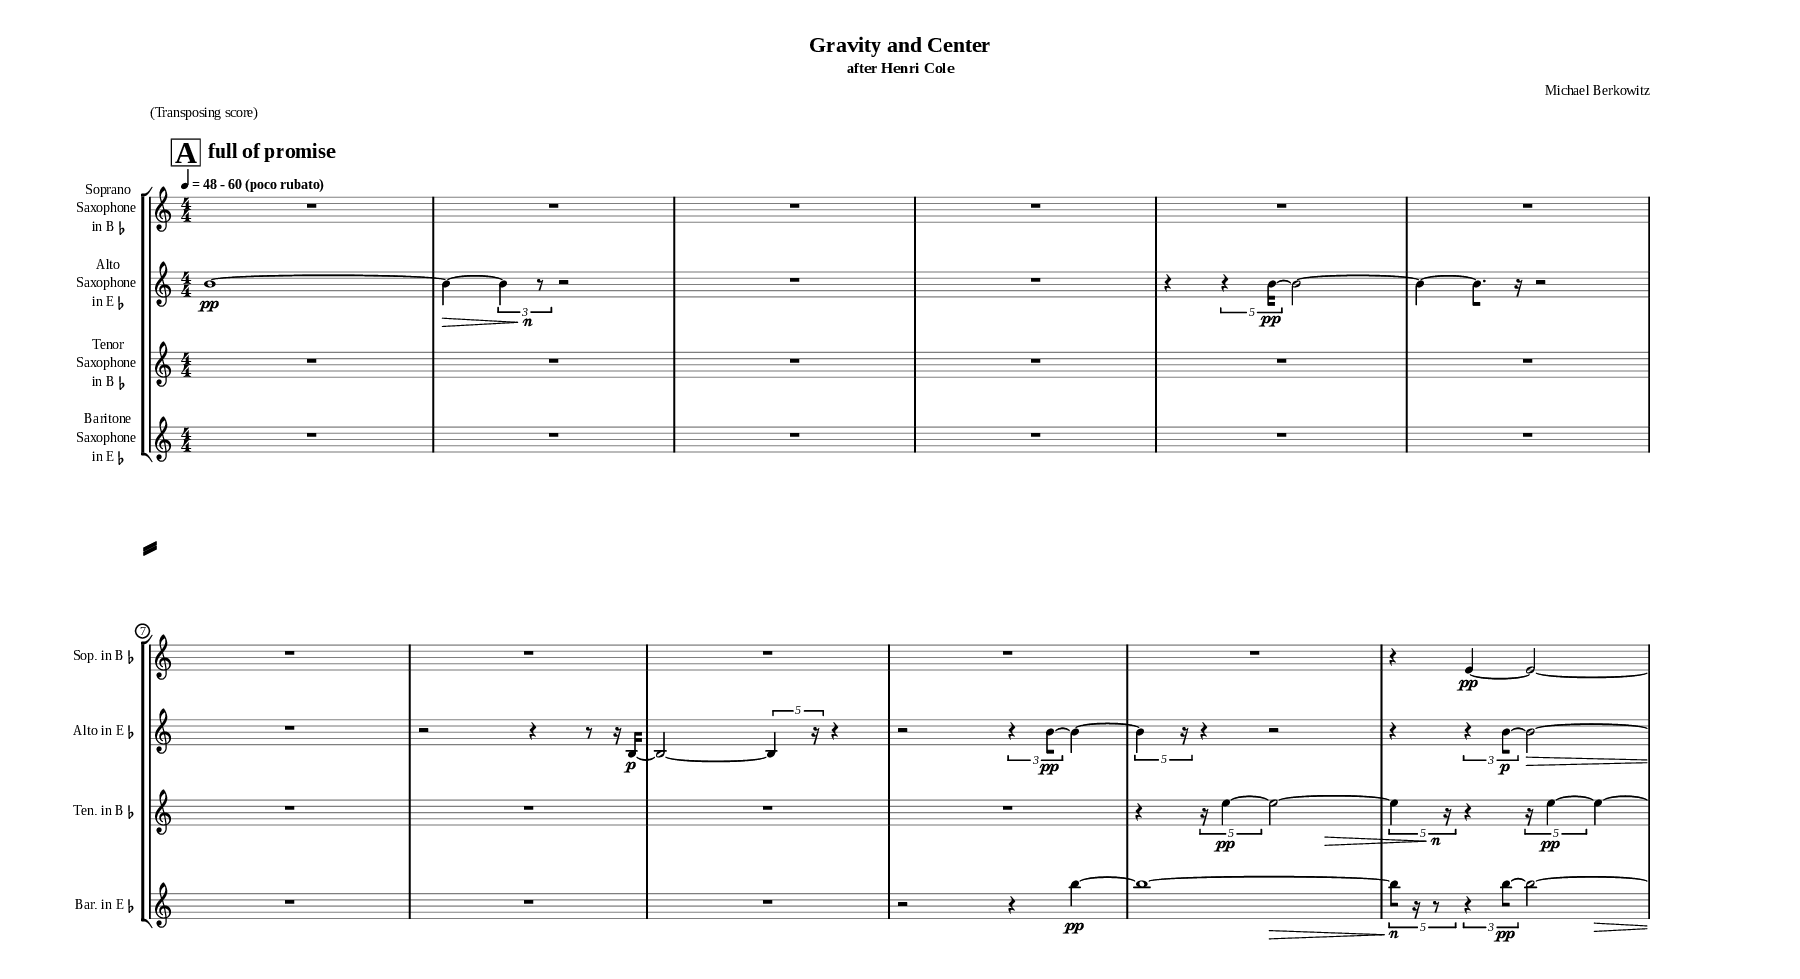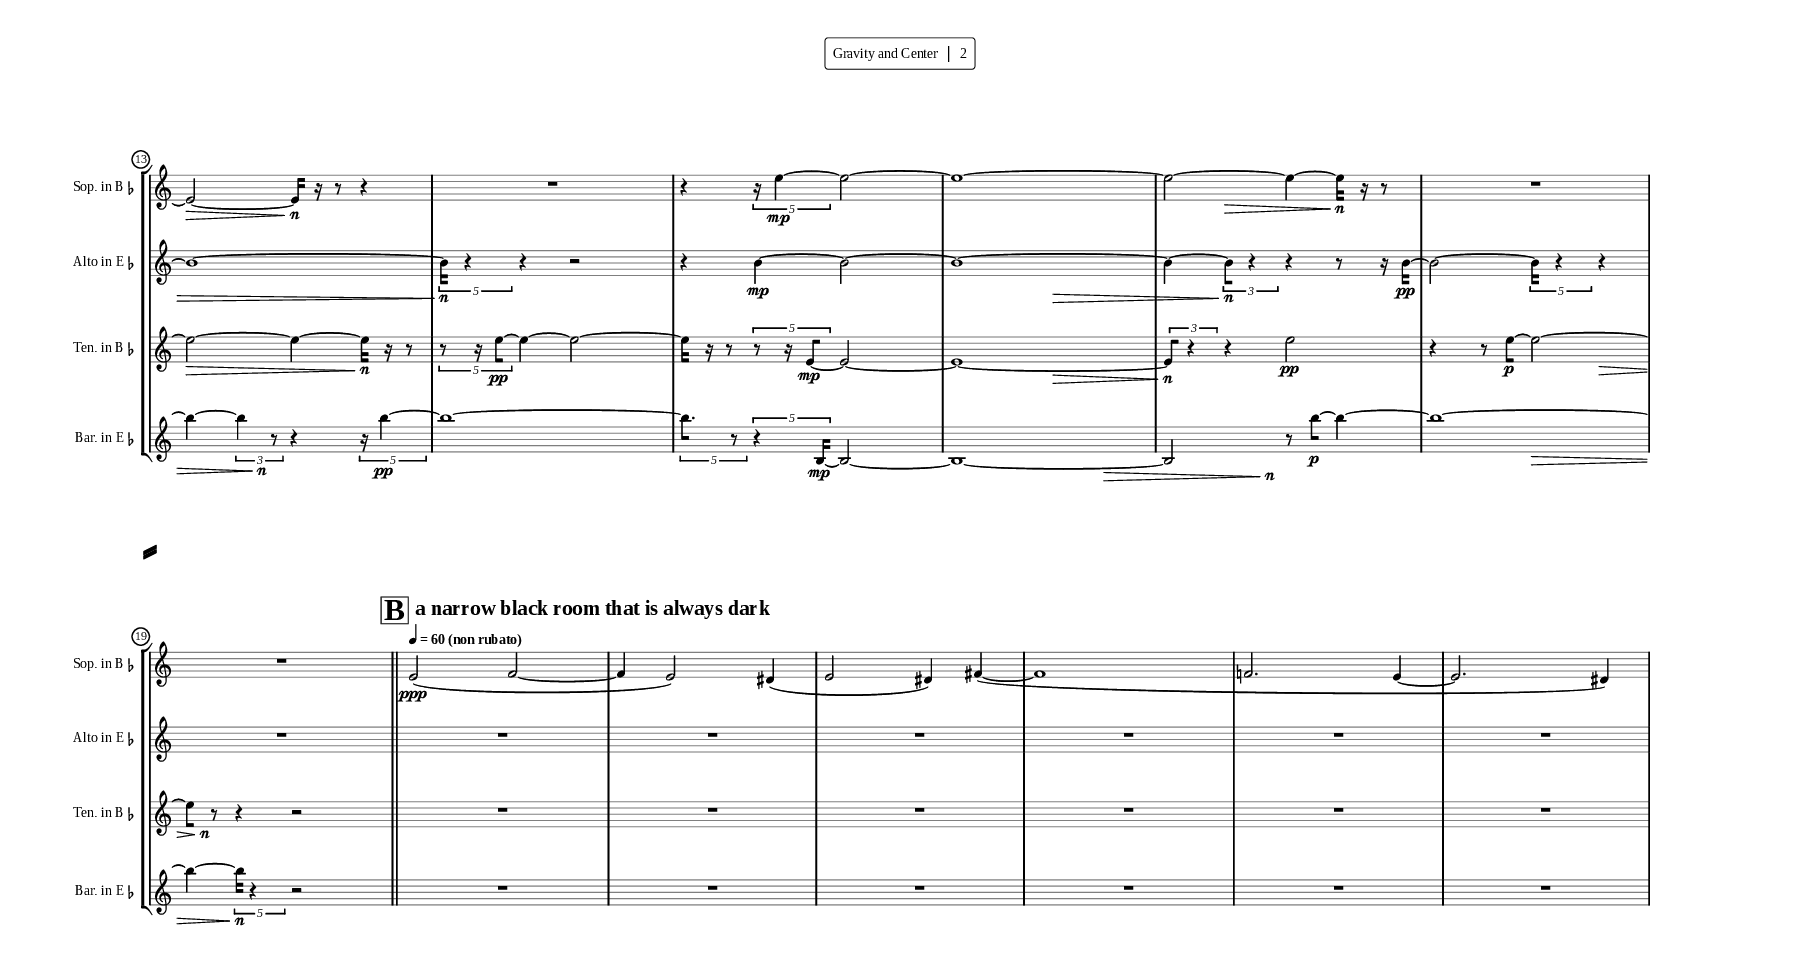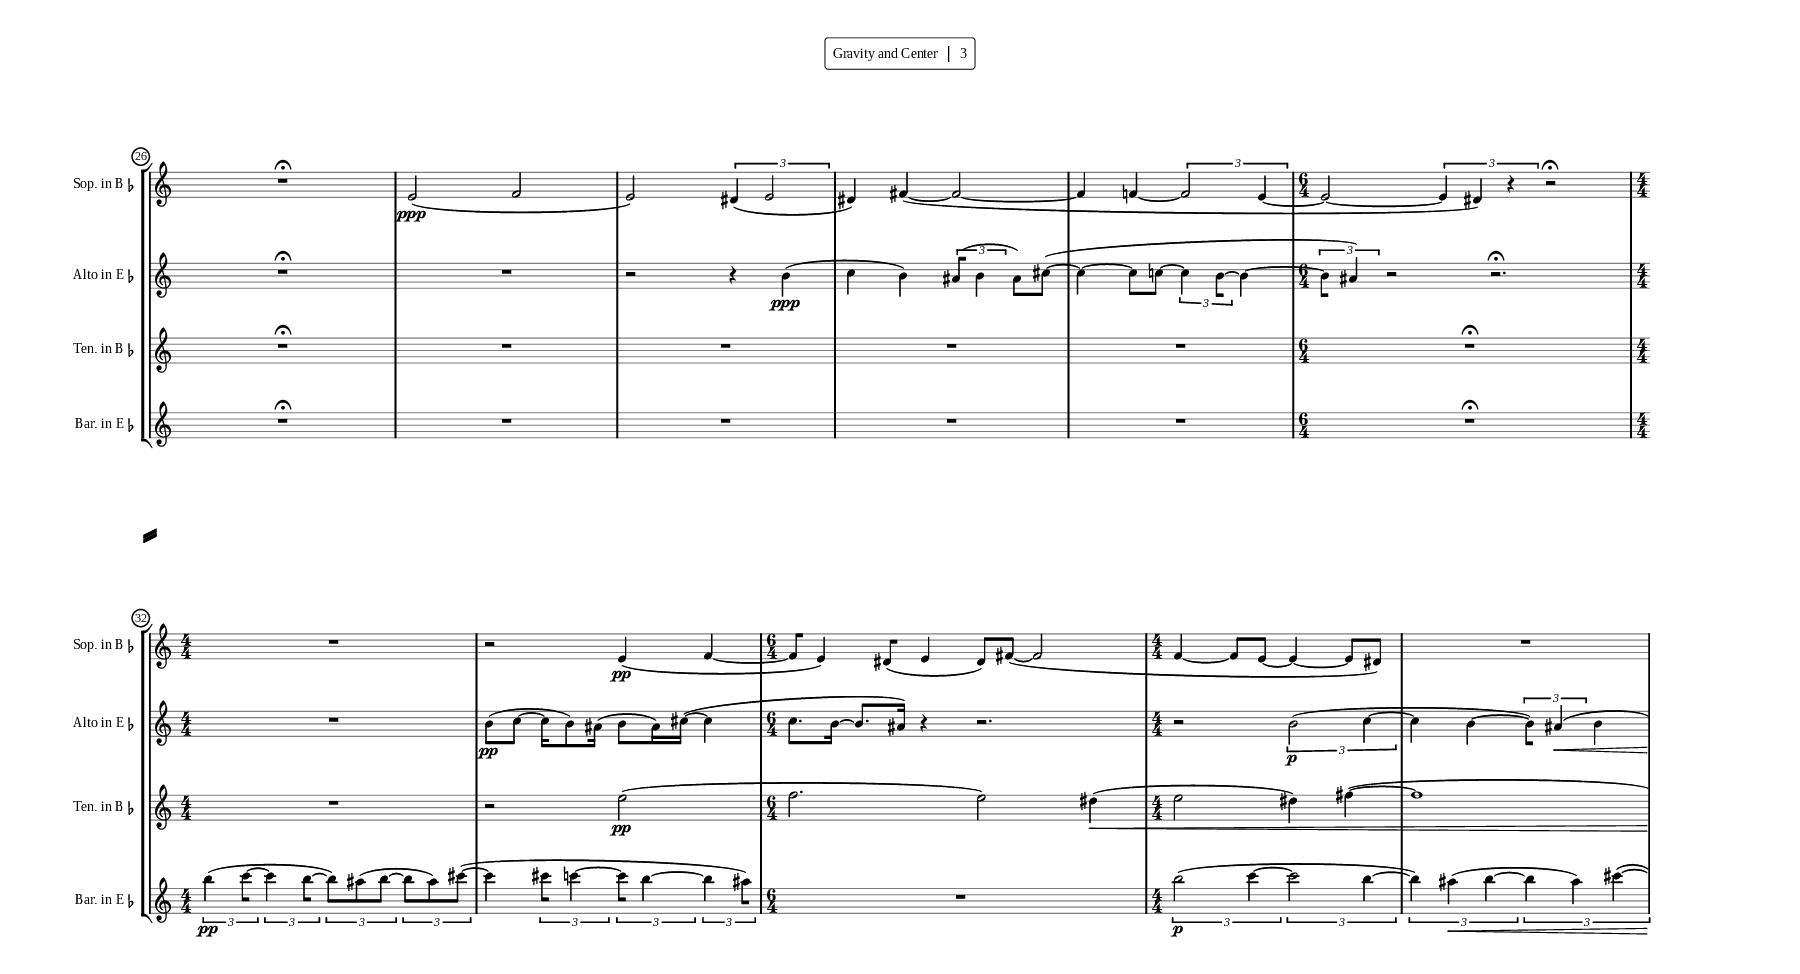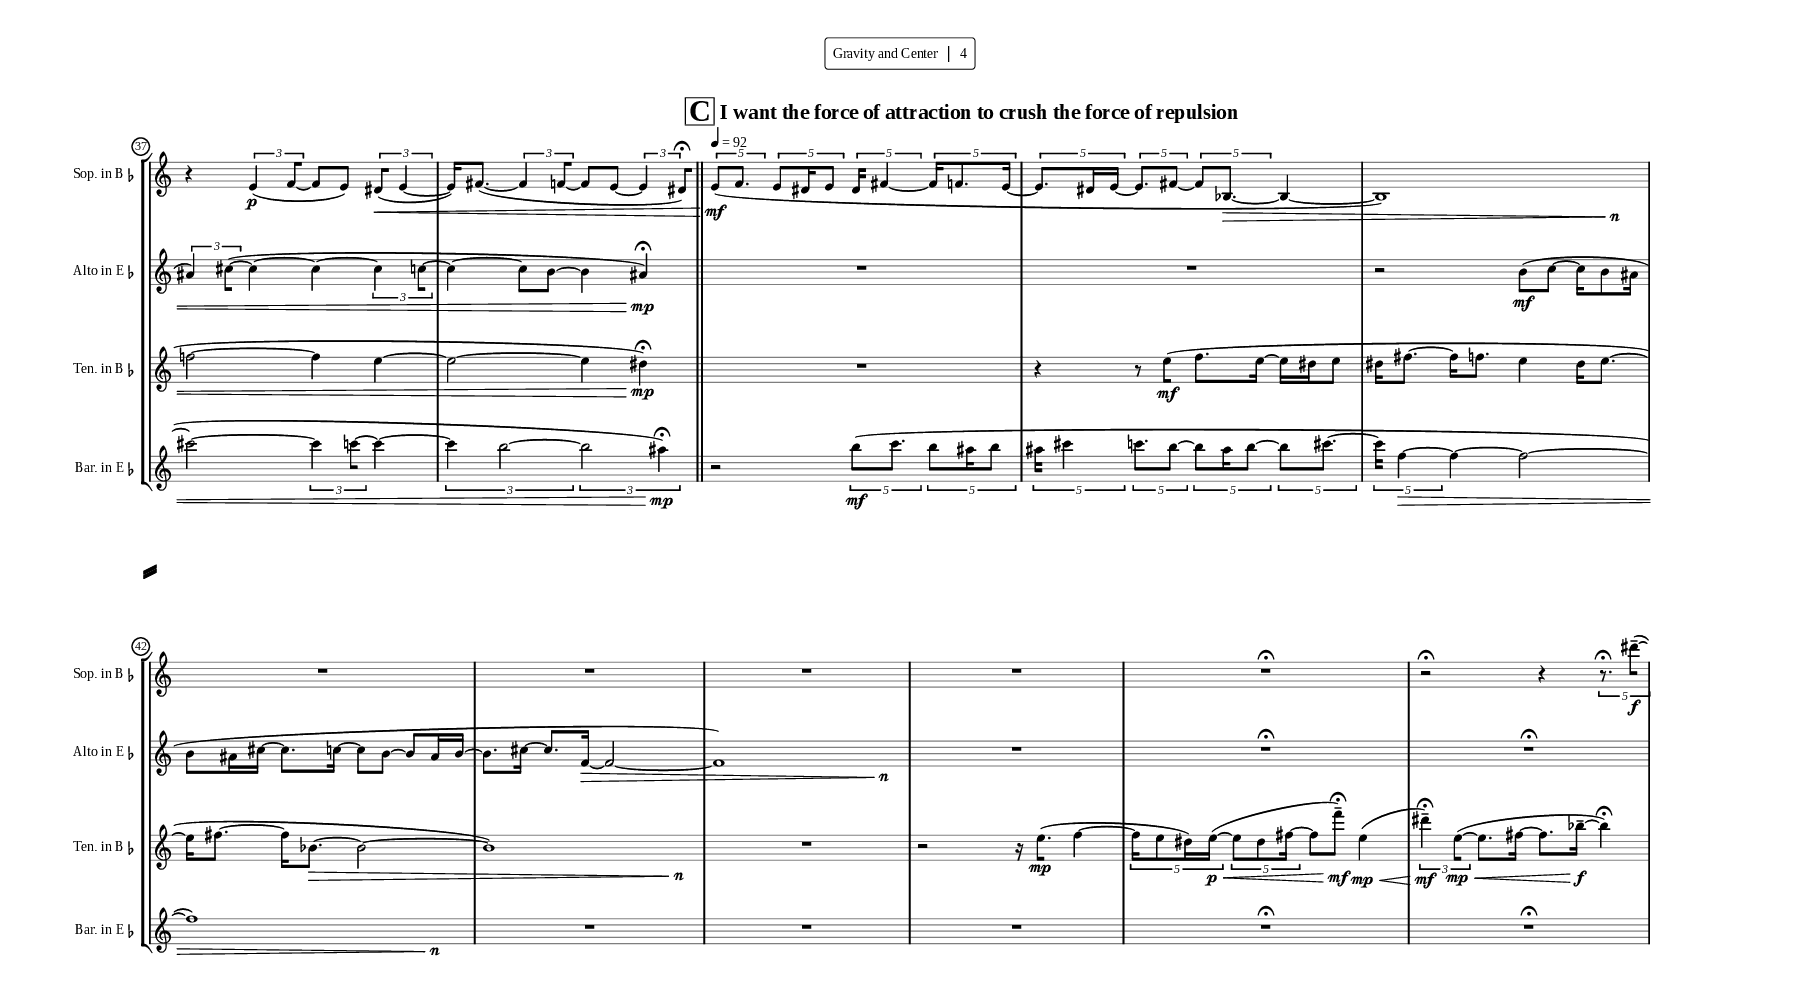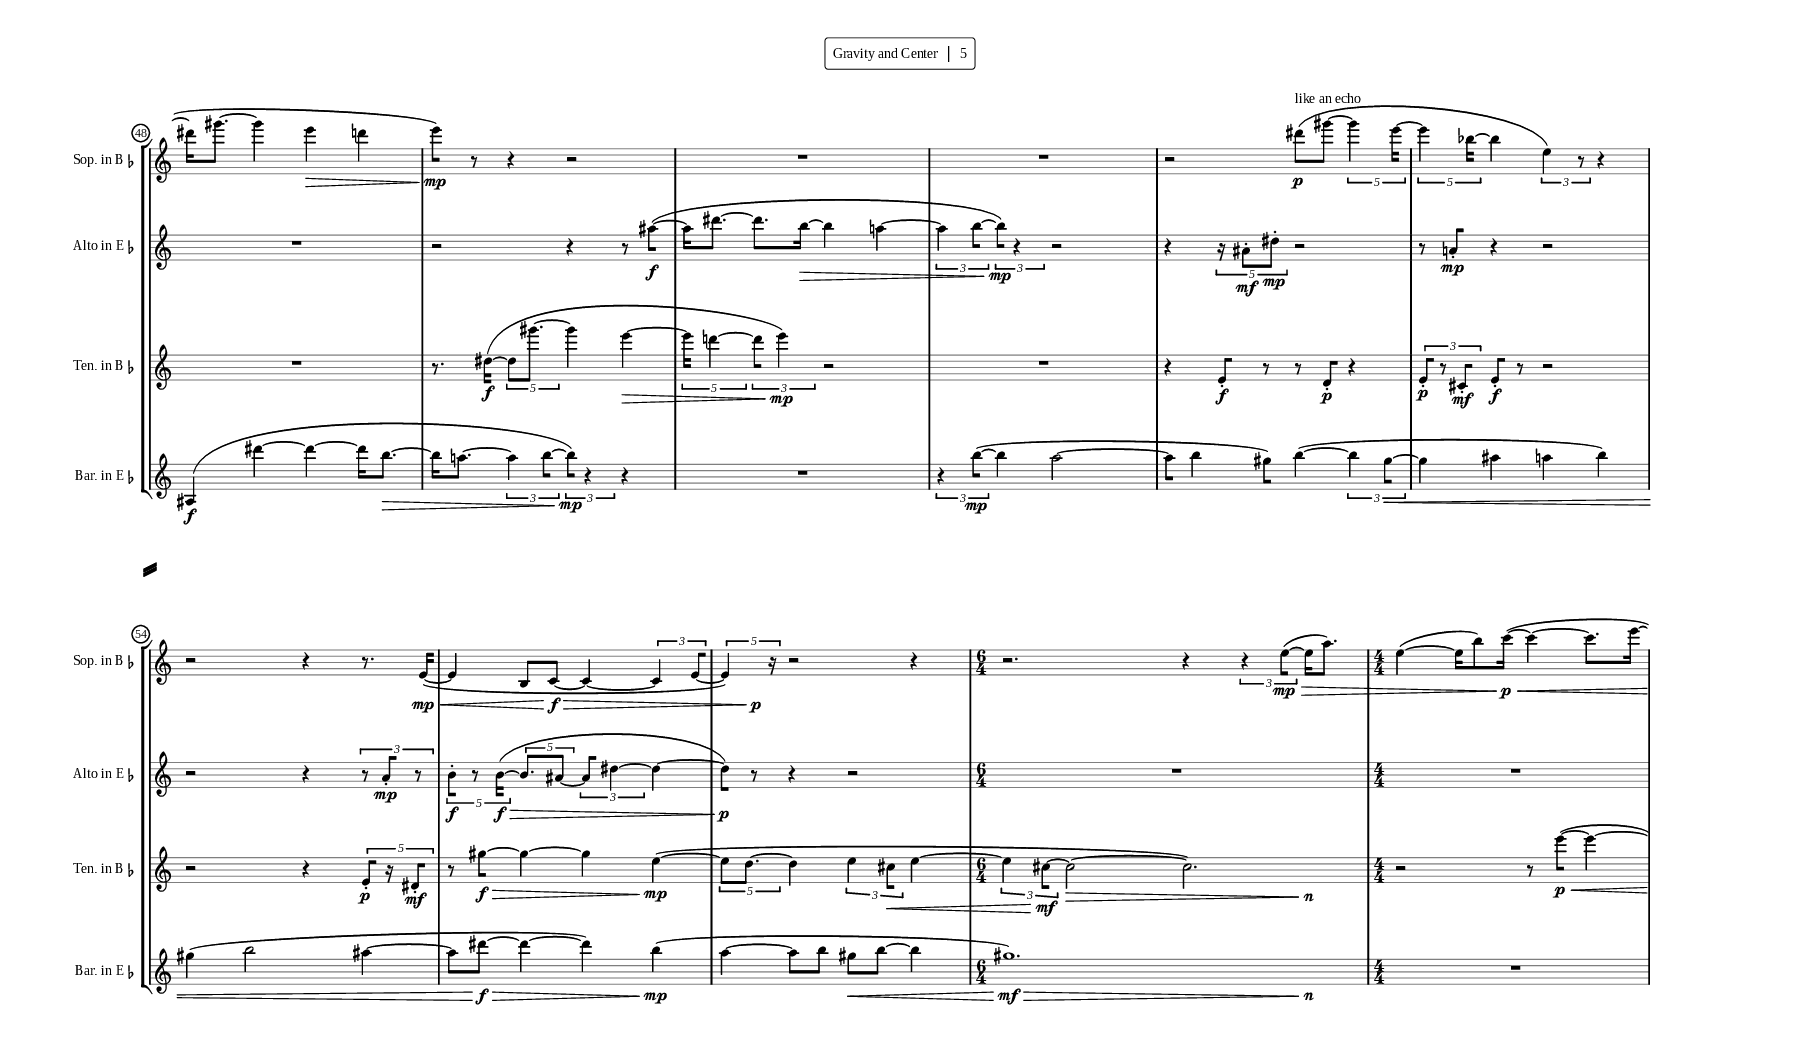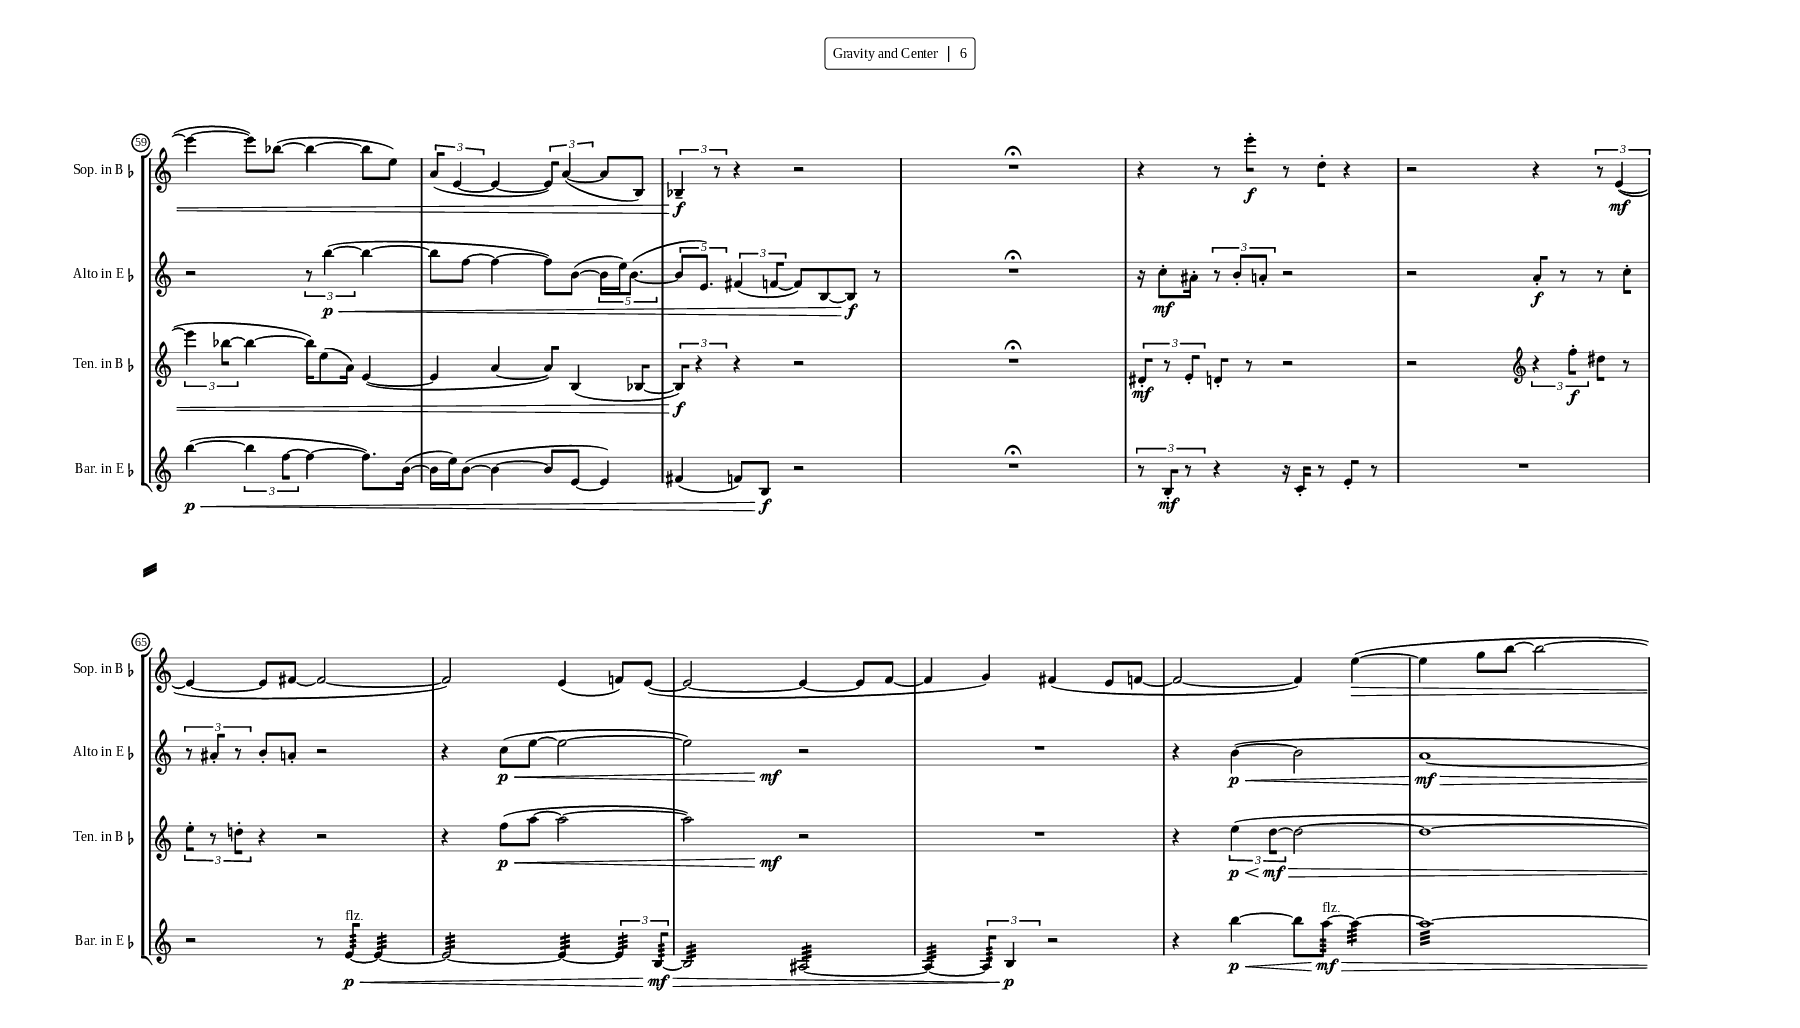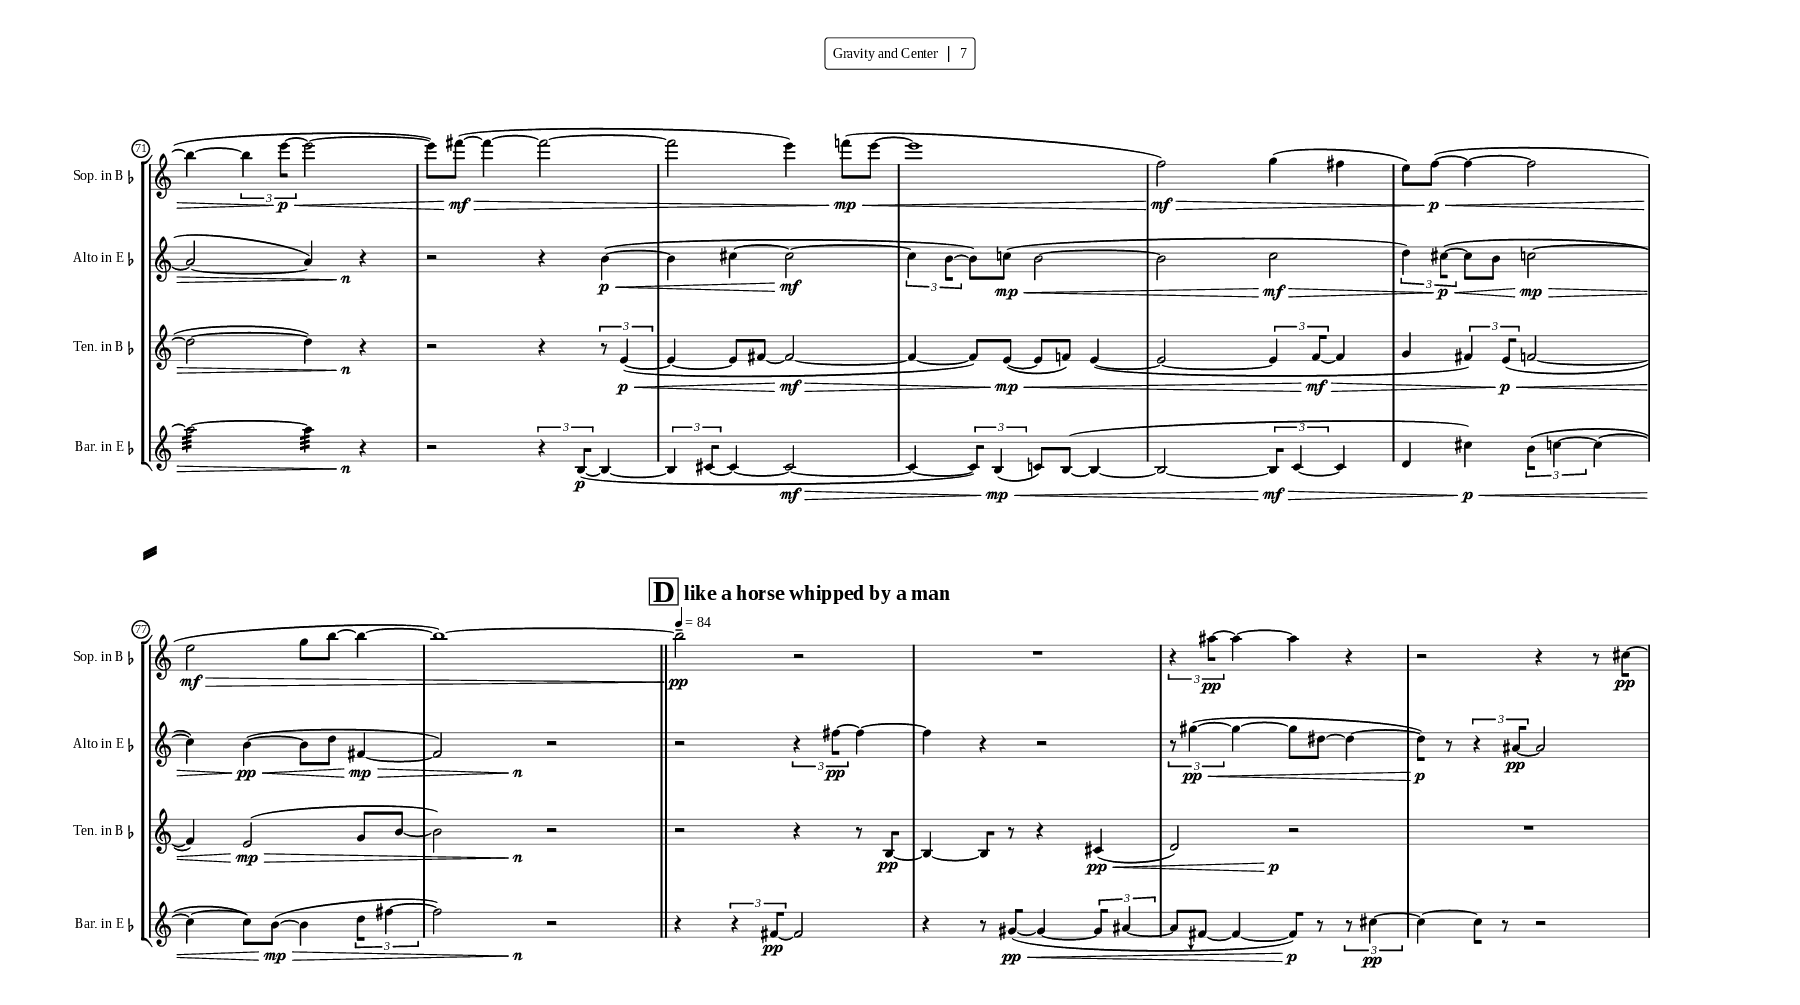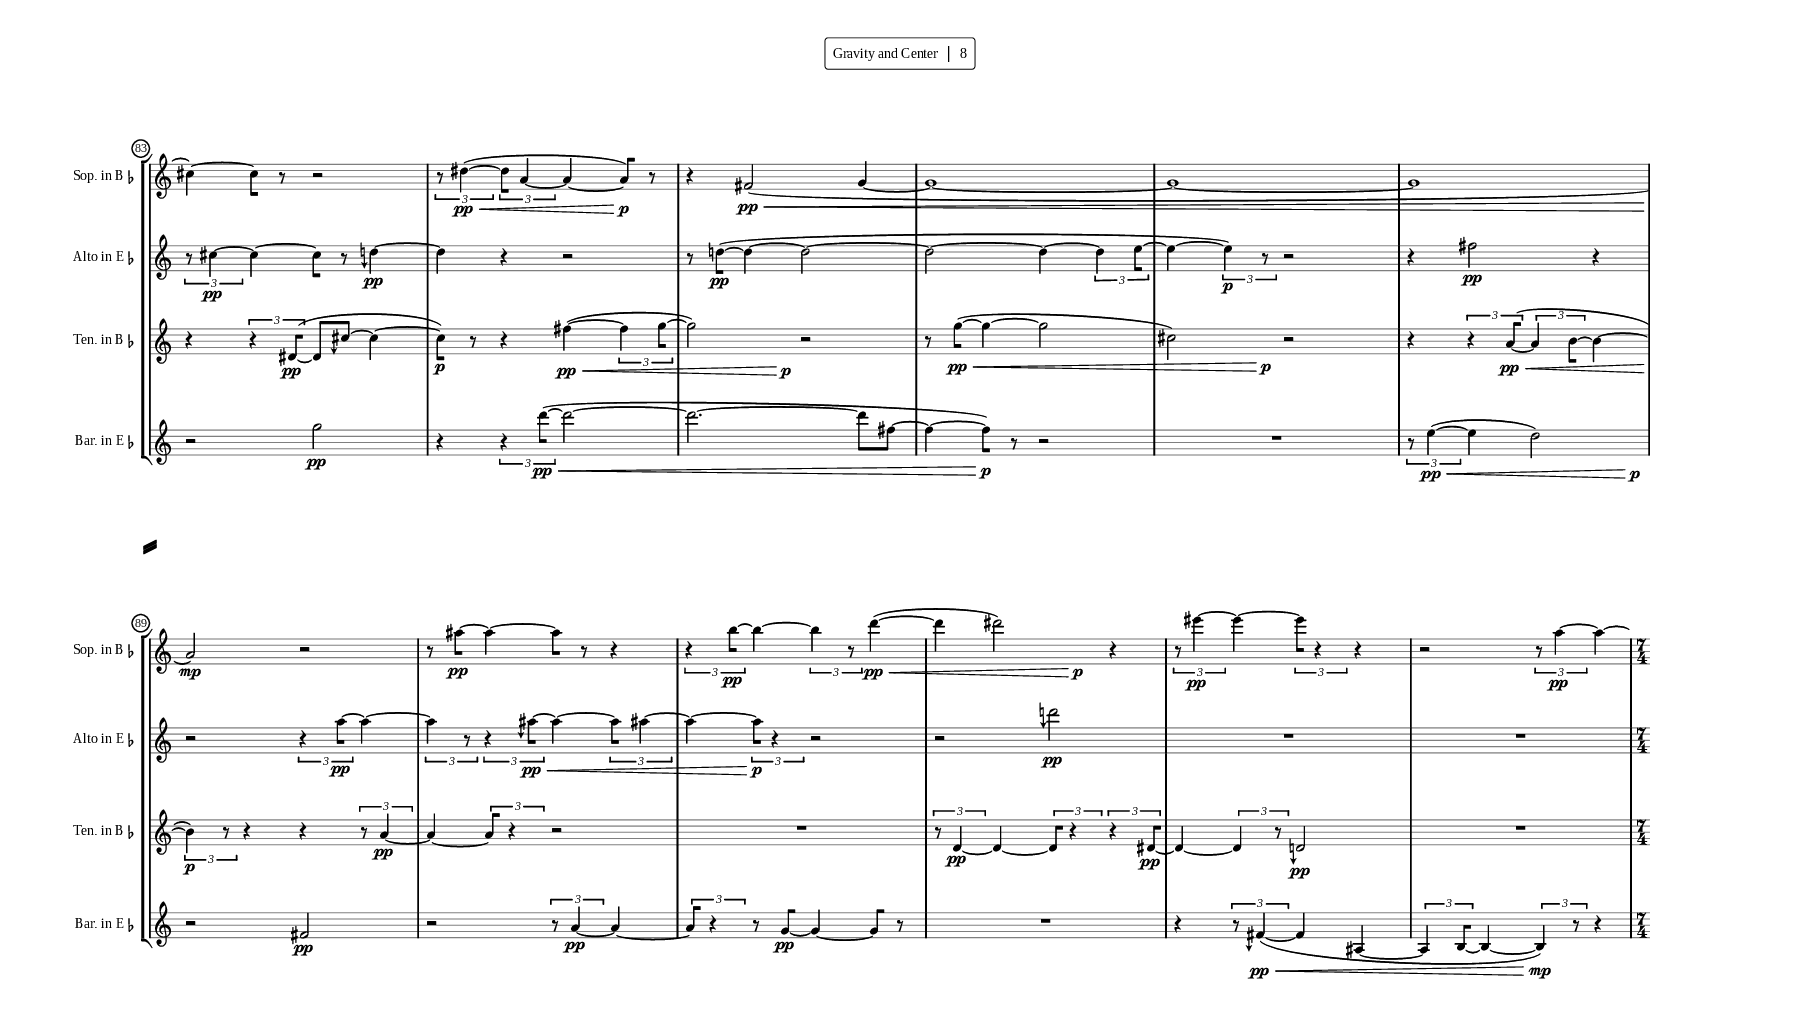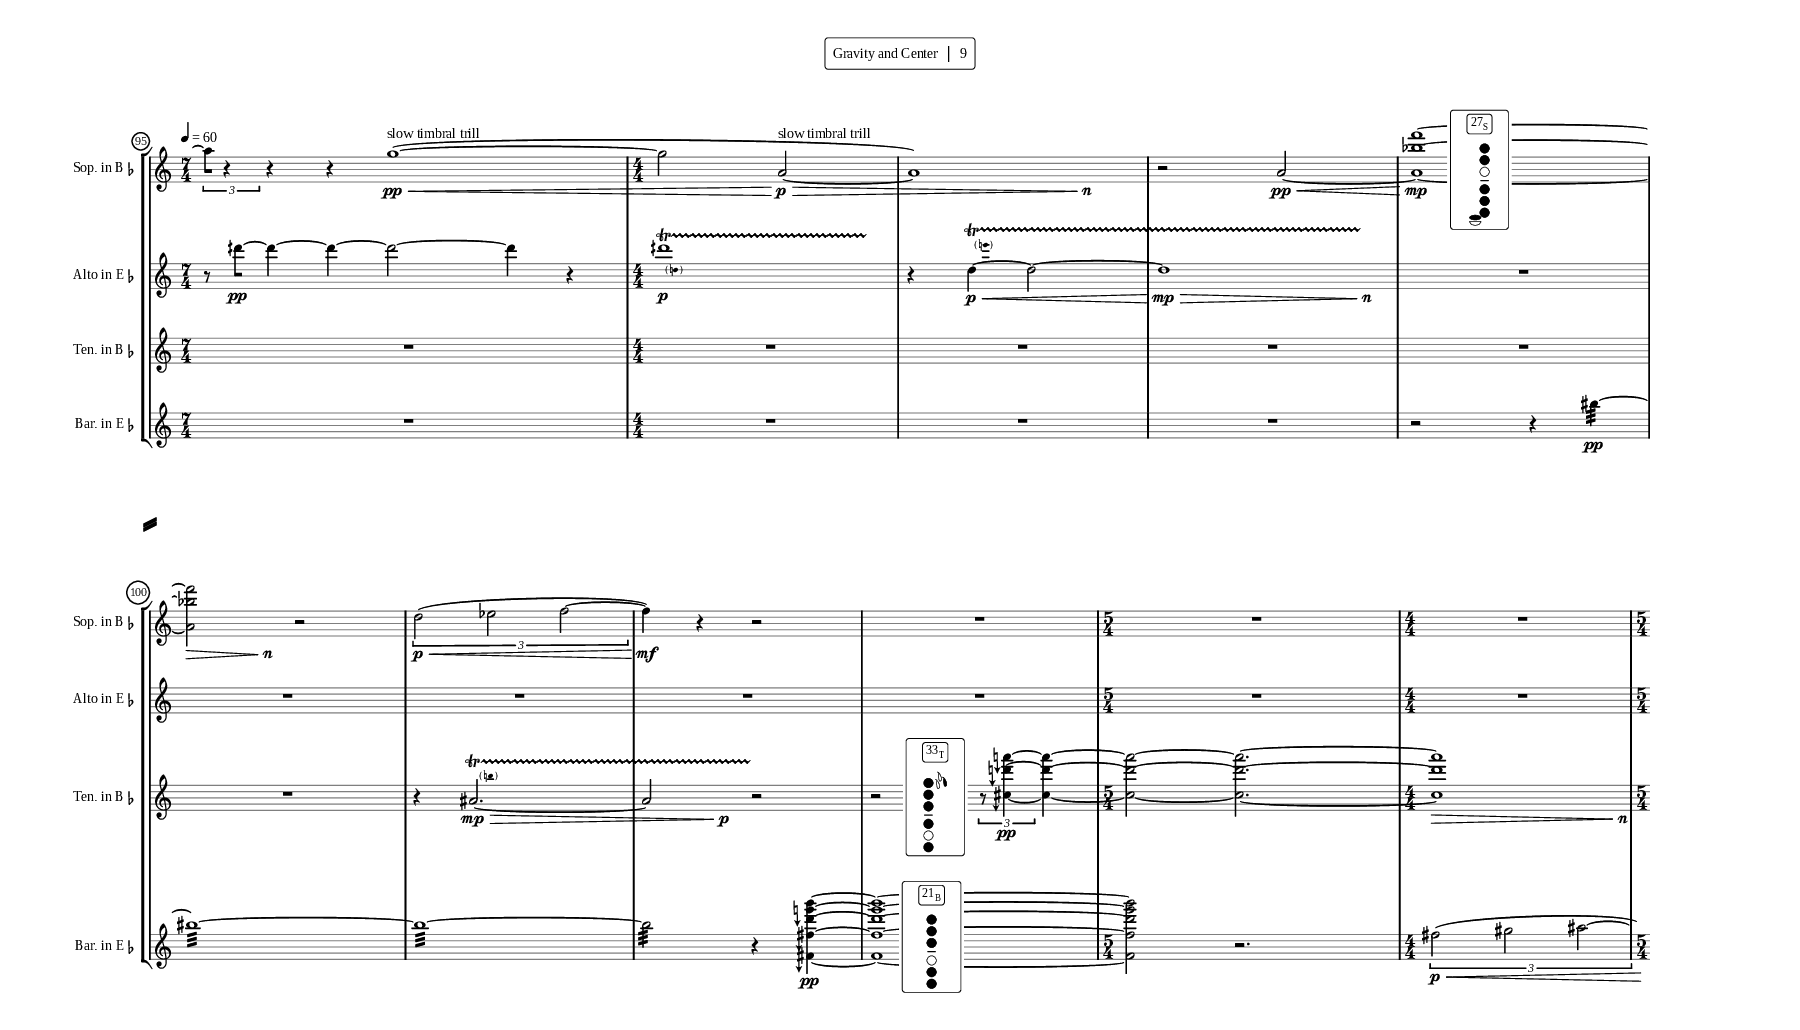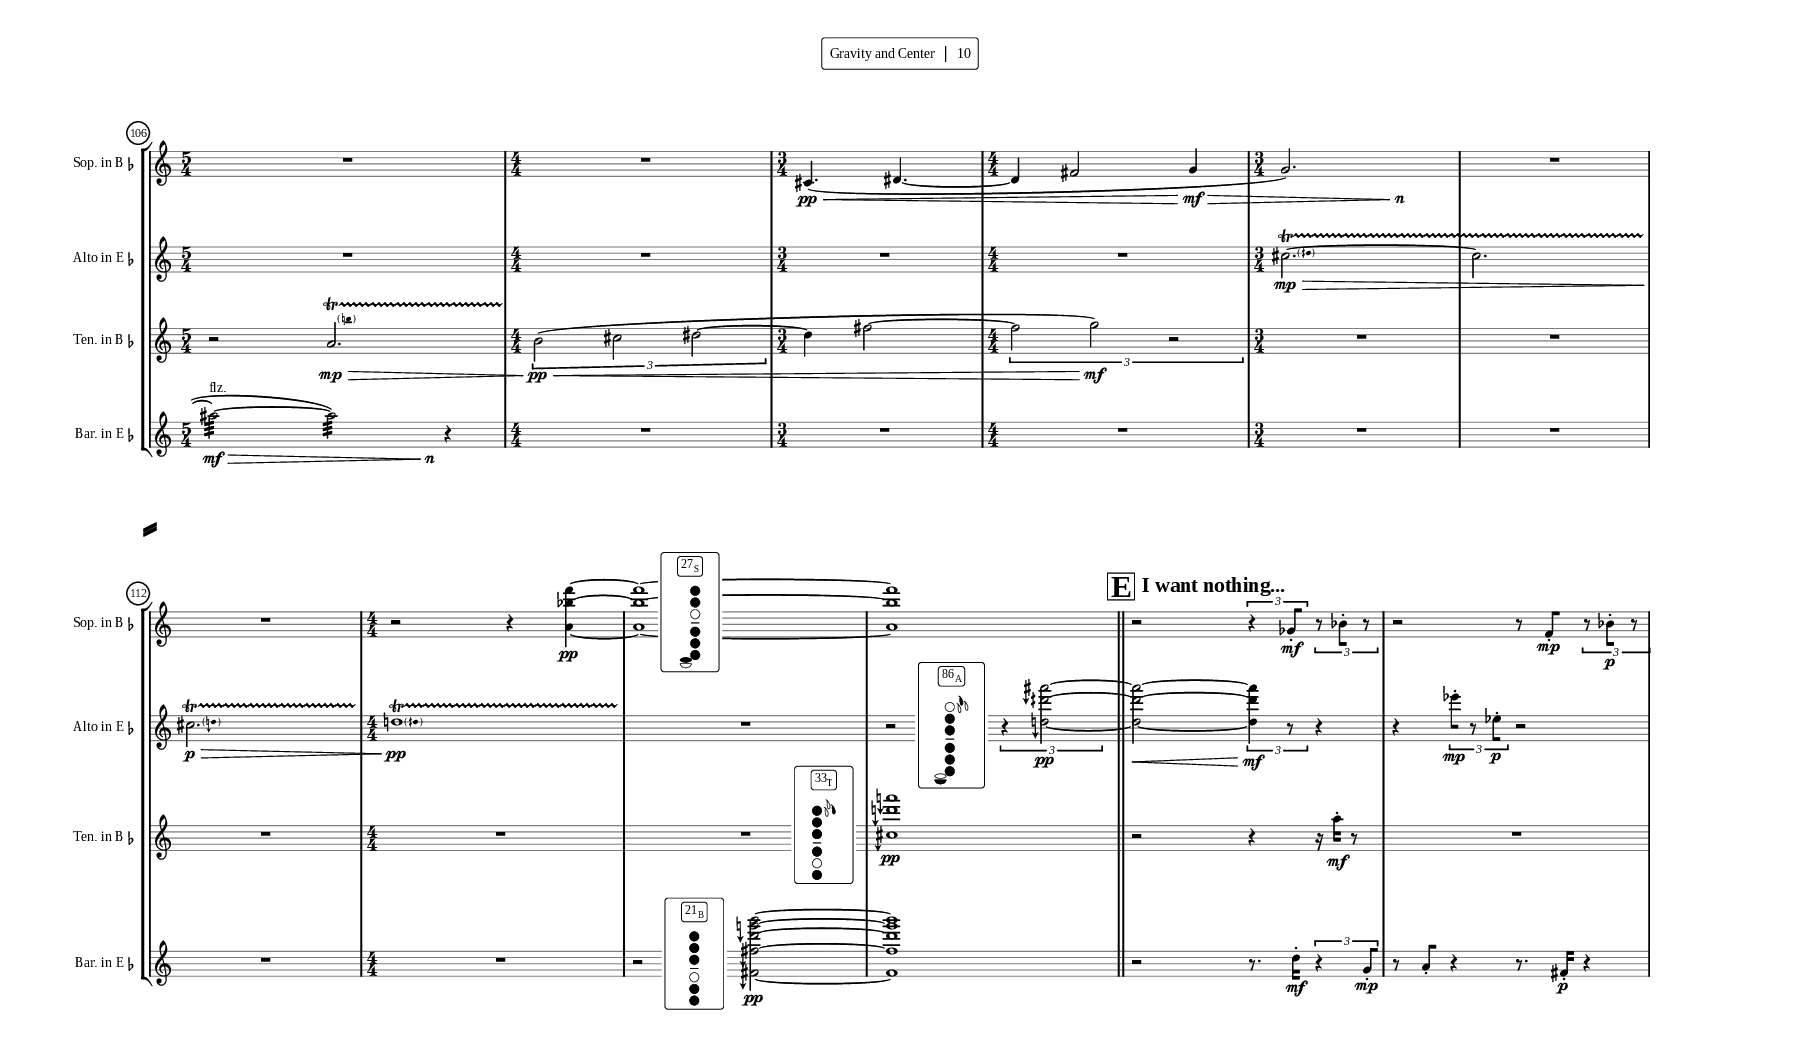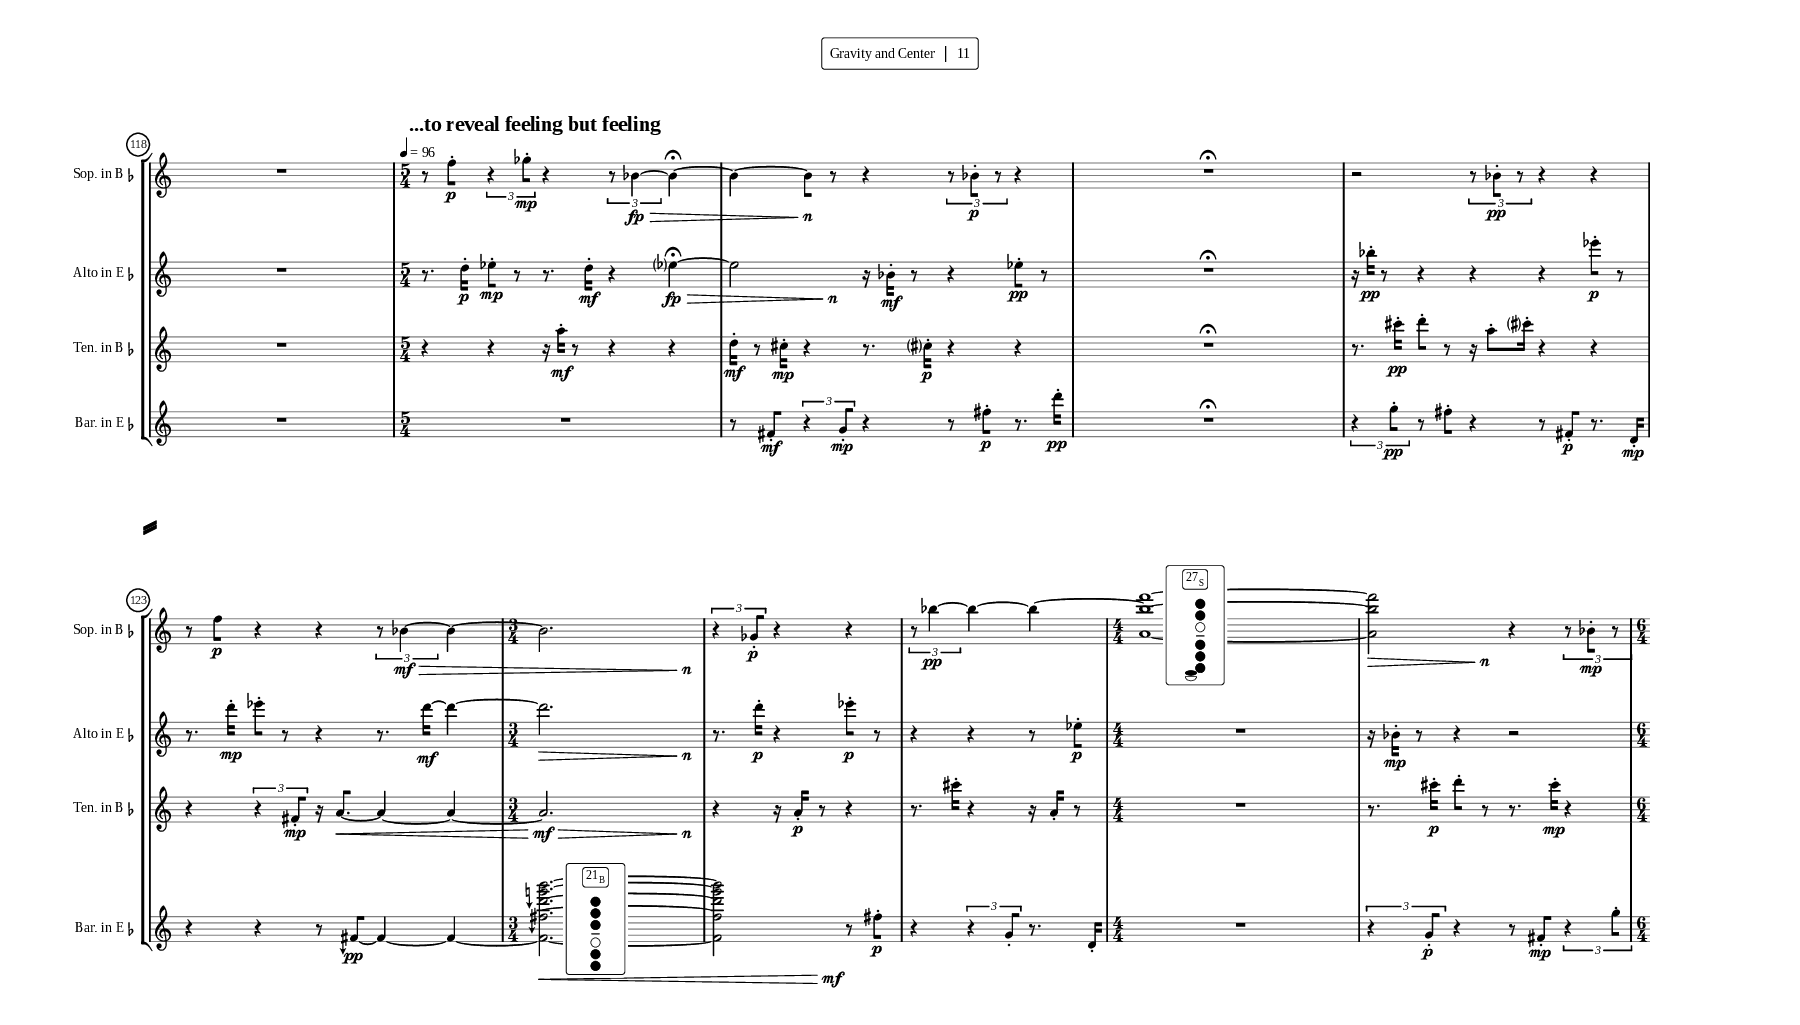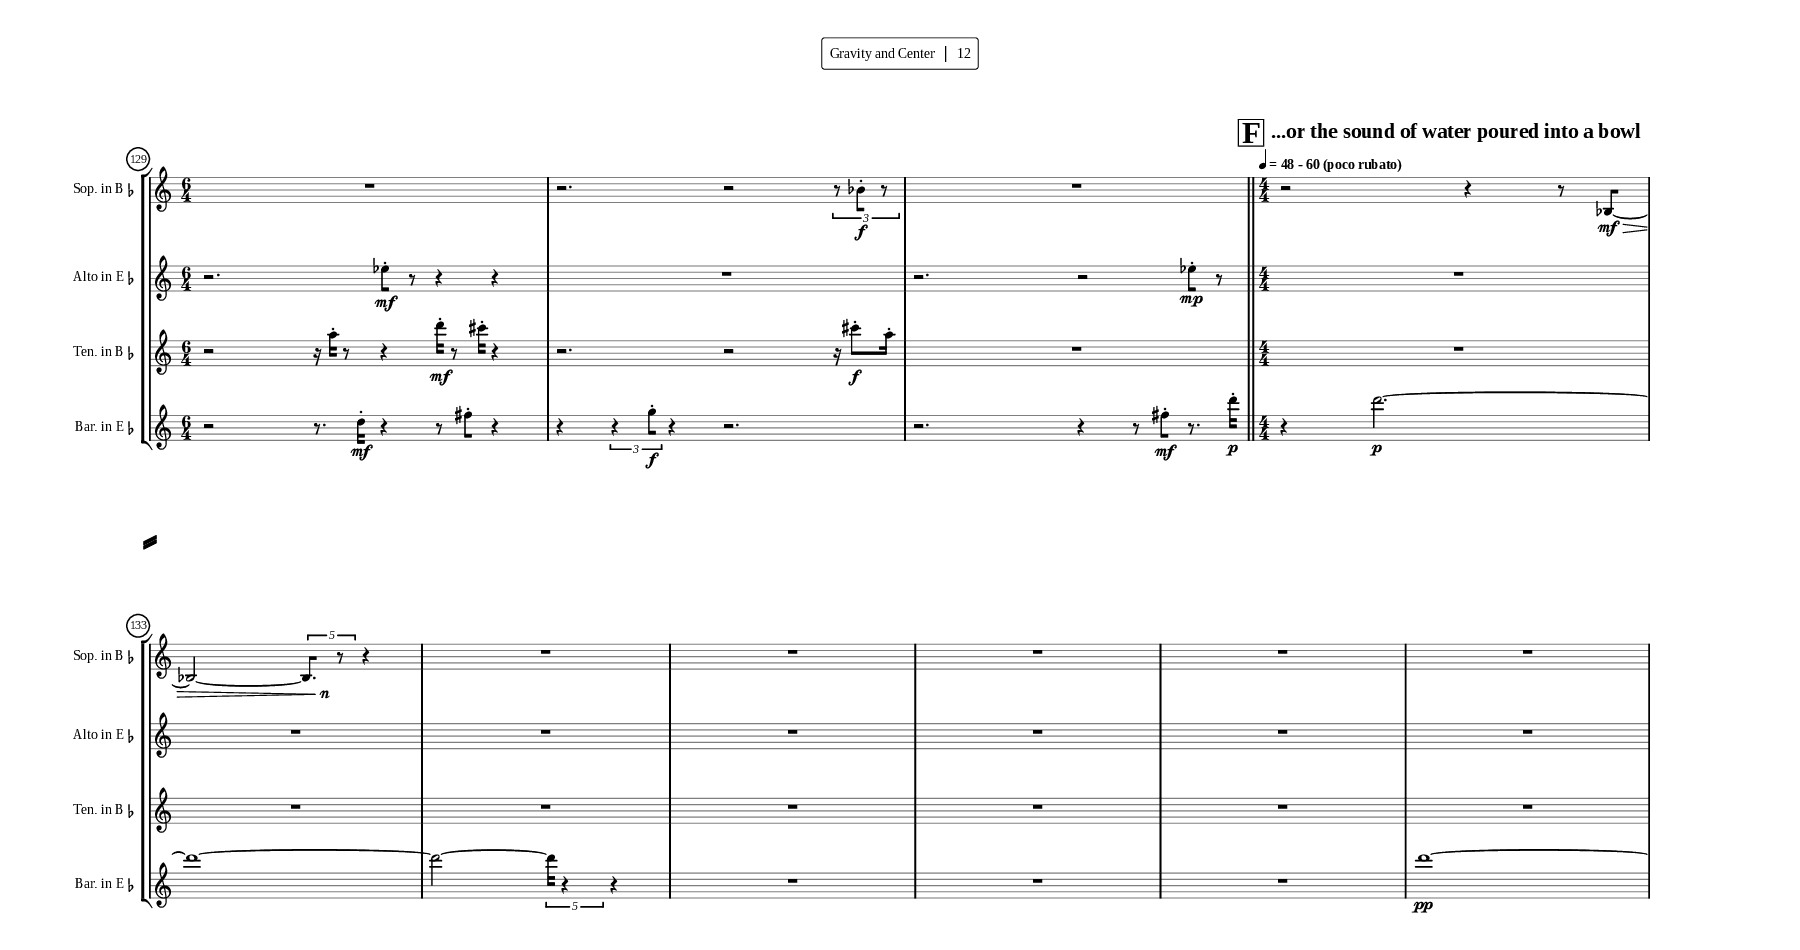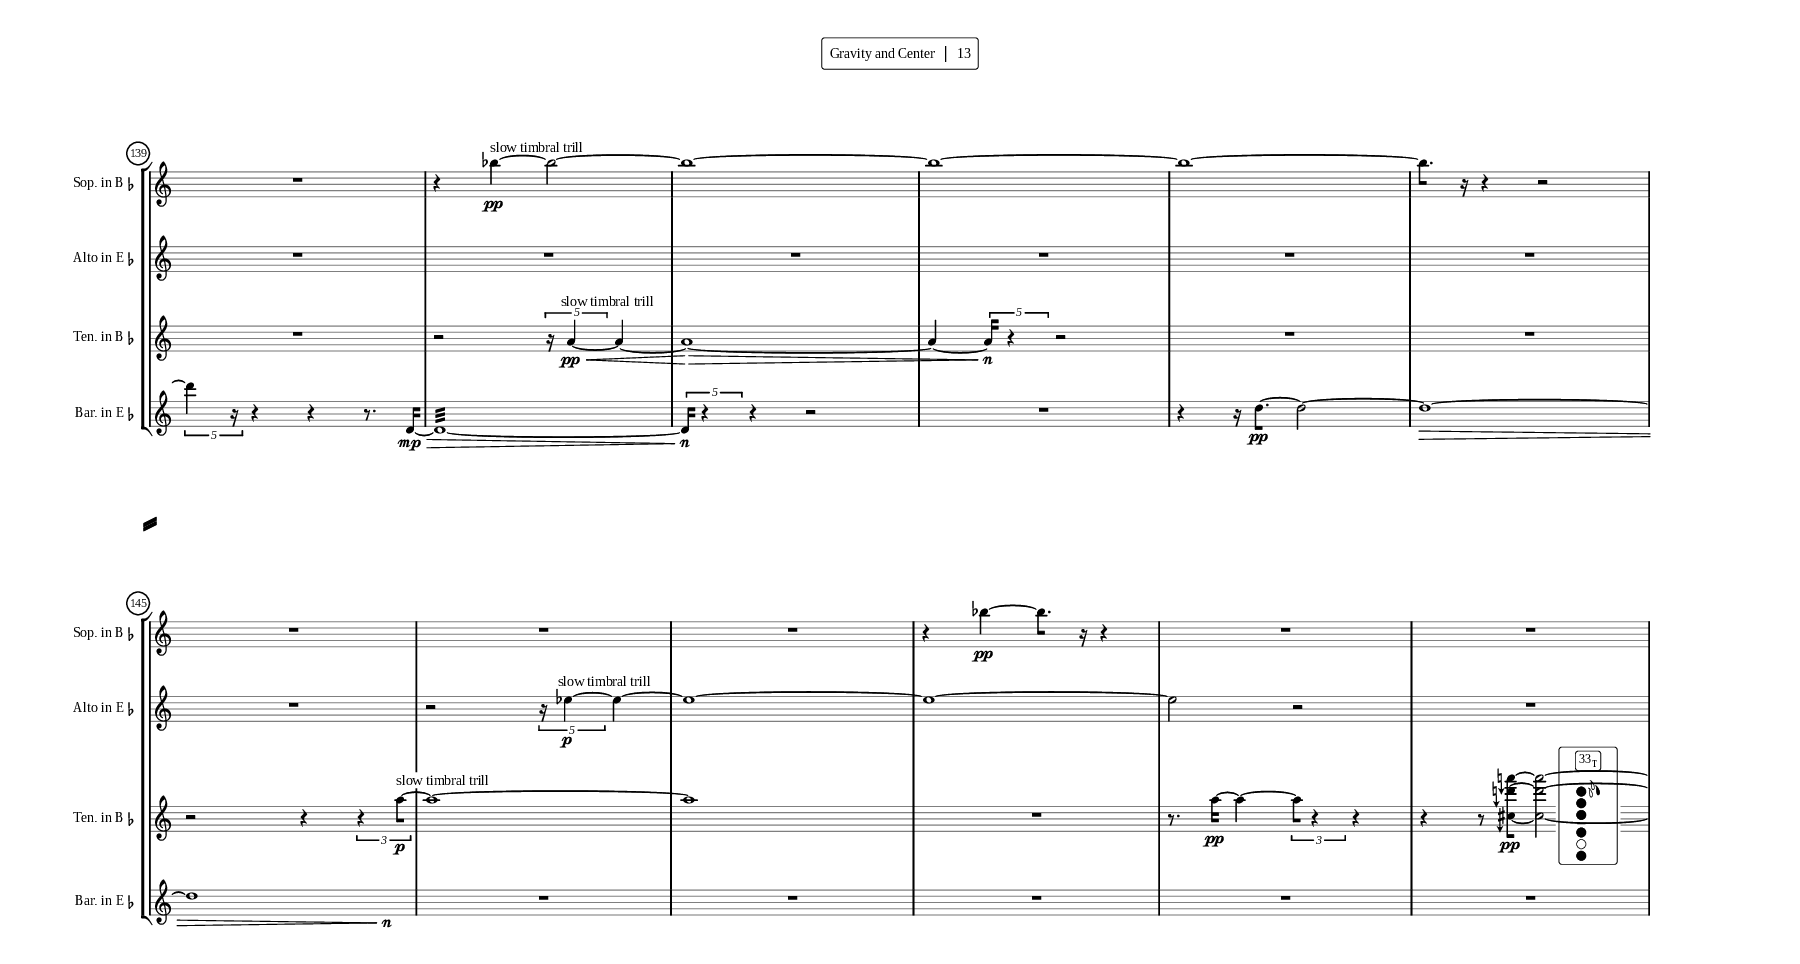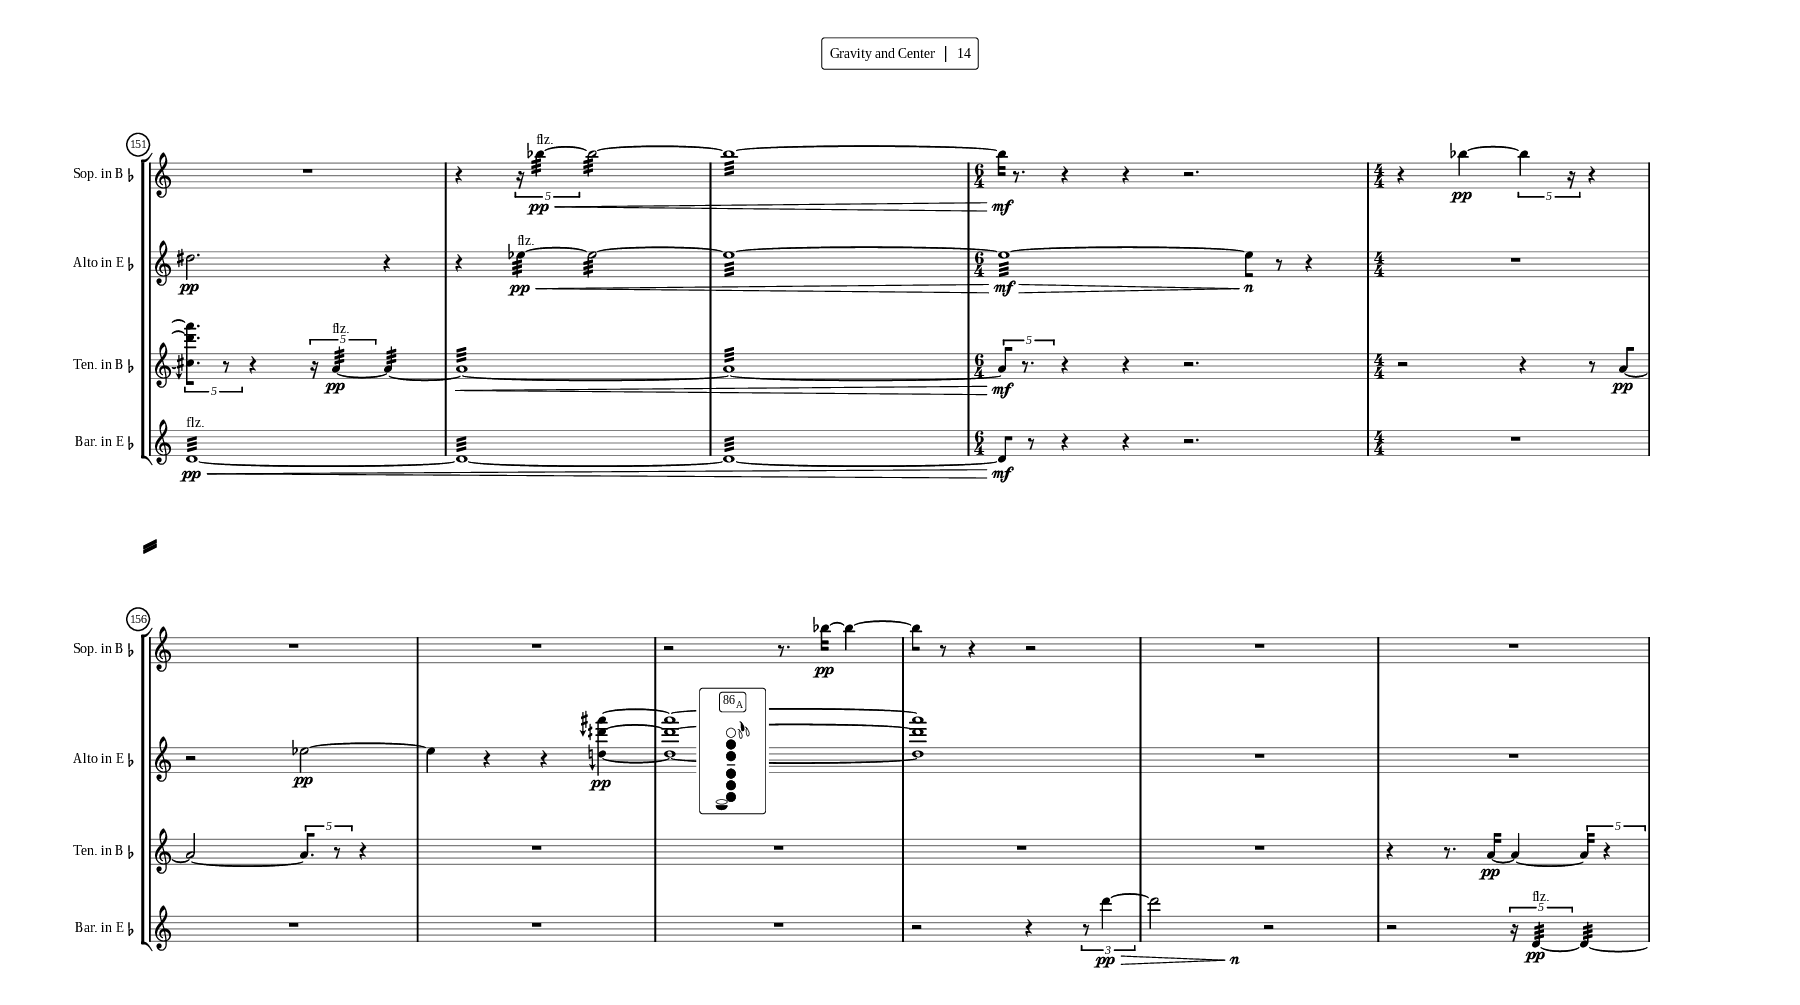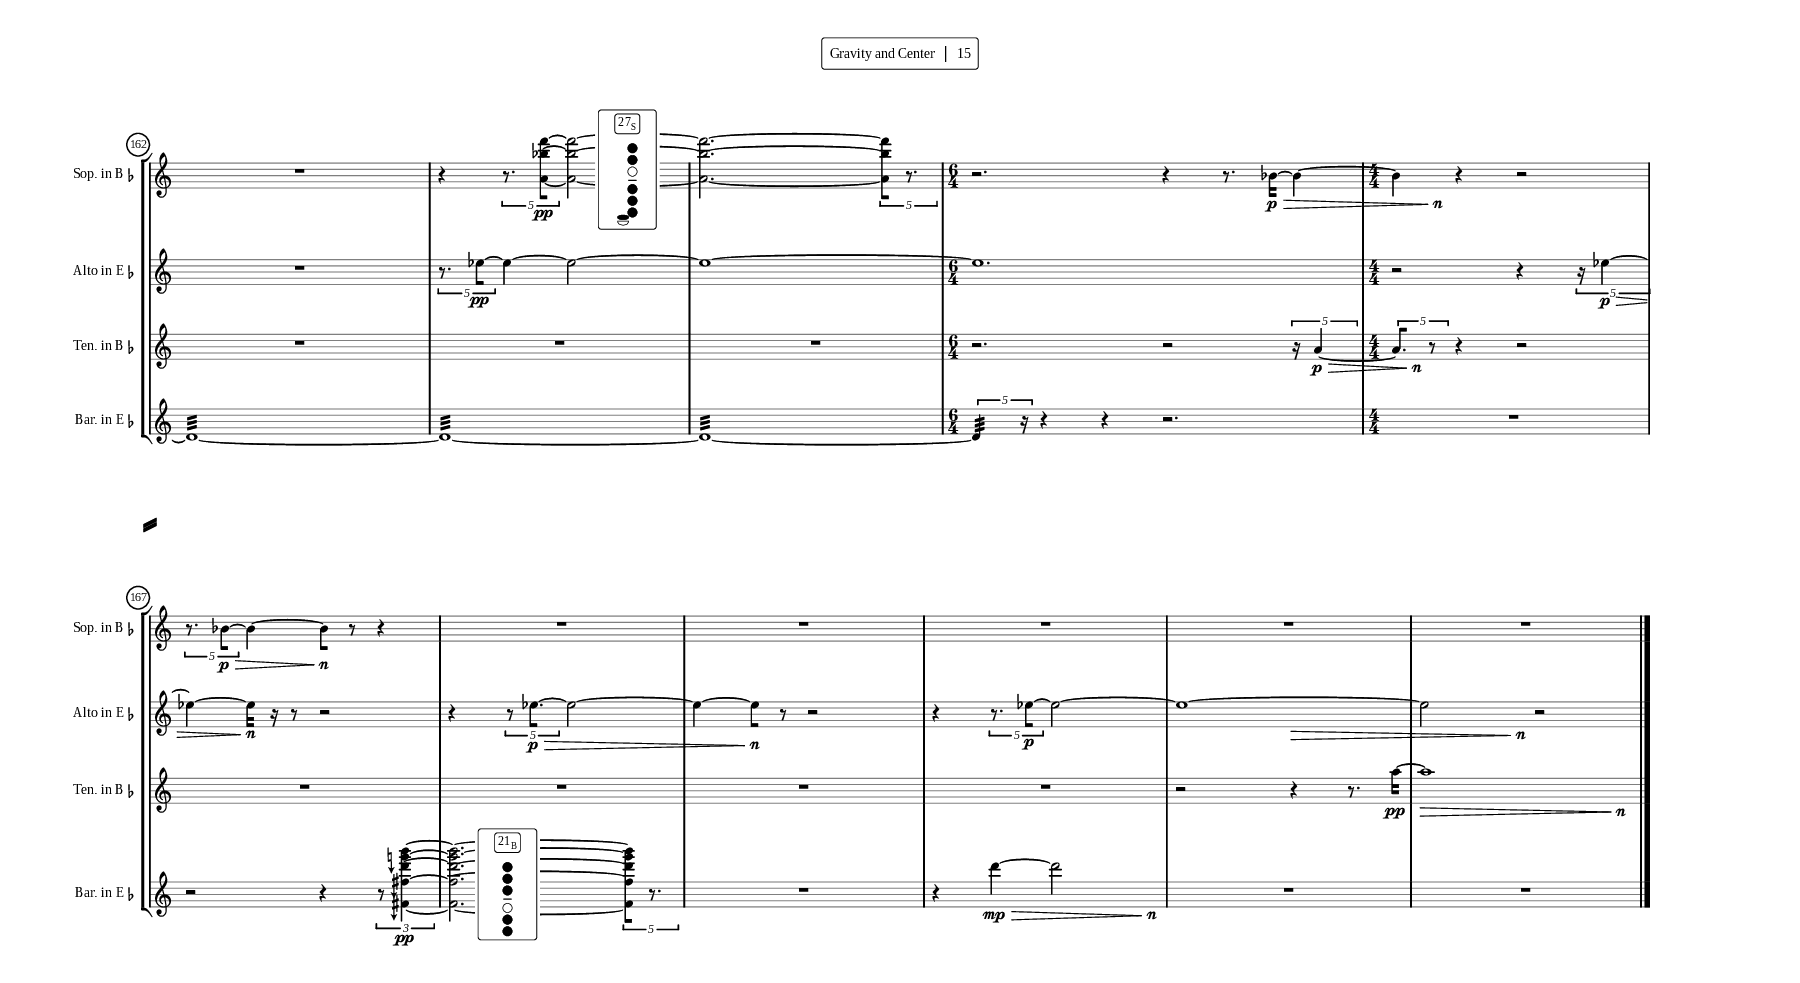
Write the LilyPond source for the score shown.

\version "2.24.1"
\language "english"

\version "2.24.1"
\language "english"

#(define-markup-command (sax-multi layout props number initial keys) (markup? markup? list?)
#:properties ((x-padding 2)
                (font-size -1)
                (diagram-scale 0.75))
  (interpret-markup layout props
                    #{\markup {
                      \rounded-box \pad-x #`,x-padding {
                      \center-column {
                        \rounded-box { \line { \override #`(font-size . ,font-size) { #number \hspace #-0.5 \sub #initial } } }
                        \vspace #.5
                        \override #'(graphical . #t) { \override #`(size . ,diagram-scale) {
                          \woodwind-diagram
                          #'saxophone
                          #keys
                        }}
                      }
                      }
                    } #}))

multiSop = \markup \sax-multi 27 "S" #'((cc . (one two four five six)) (lh . ()) (rh . (ees)))
multiAlto = \markup \sax-multi 86 "A" #'((cc . (two three four five six)) (lh . (ees)) (rh . (low-c)))
multiTenor = \markup \sax-multi 33 "T" #'((cc . (one two three four six)) (lh . (d)) (rh . ()))
multiBari = \markup \sax-multi 21 "B" #'((cc . (one two three five six)) (lh . ()) (rh . ()))


sopA = \relative c' {
  \numericTimeSignature
%  \tempo 4 = 48 - 60
  \tempo \markup {
    \concat {
      \smaller \general-align #Y #DOWN \note {4} #1
      " = 48 - 60 (poco rubato)"
    }
  }
  \mark \default
  %\once \override TextScript.outside-staff-priority = #2000
  R1
  ^\tweak extra-offset #'(-6.5 . 2.5)
  ^\tweak outside-staff-priority #2000
  ^\markup { \magnify #1.5 \bold "full of promise" }
  
  R1 * 10
  r4 d4\pp ~ d2 ~
  d2 ~ \> d16 \n r16 r8 r4
  R1
  r4 \tuplet 5/4 { r16 d'4\mp ~ } d2 ~
  d1 ~
  \after 4 \>
  d2 ~ d4 ~ d16\n r16 r8
  R1 * 2
  \tweak extra-offset #'(0 . 2)
  \mark \default
  \bar "||"
}

altoA = \relative c' {
  \time 4/4
  d1 ~
    \pp
  d4 \> ~ \tuplet 3/2 {
    \after 8. \n
    d4 r8 } r2
  R1
  R1
  r4 \tuplet 5/4 { r4 d16\pp ~ } d2 ~
  d4 ~ d8. r16 r2
  R1
  r2 r4 r8 r16 d,16\p ~
  d2 ~ \tuplet 5/4 { d4 r16 } r4
  r2 \tuplet 3/2 { r4 d'8\pp ~ } d4 ~
  \tuplet 5/4 { d4 r16 } r4 r2
  r4 \tuplet 3/2 { r4 d8\p ~ } d2\> ~
  d1 ~
  \tuplet 5/4 { d16\n r4 } r4 r2
  r4 d4\mp ~ d2 ~
  \after 2 \>
  d1 ~
  d4 ~ \tuplet 3/2 { d8\n r4 } r4 r8 r16 d16\pp ~
  d2 ~ \tuplet 5/4 { d16 r4 } r4
  R1
  \bar "||"
}

tenorA = \relative c' {
  R1 * 10
  r4 \tuplet 5/4 { r16 d4\pp ~ }
  \after 4 \> d2 ~
  \tuplet 5/4 {
    \after 8. \n
    d4 r16 } r4 \tuplet 5/4 { r16 d4\pp ~ } d4 ~
  d2 \> ~ d4 ~ d16 \n r16 r8
  \tuplet 5/4 { r8 r16 d8\pp ~ } d4 ~ d2 ~
  d16 r16 r8 \tuplet 5/4 { r8 r16 d,8\mp ~ } d2 ~
  \after 2 \>
  d1 ~
  \tuplet 3/2 { d8\n r4 } r4 d'2\pp
  r4 r8 d8\p ~
  \after 4 \>
  d2 ~
  \after 16. \n
  d8 r8 r4 r2
  \bar "||"
}

bariA = \relative c' {
  R1 * 9
  r2 r4 d4\pp ~
  \after 2 \>
  d1 ~
  \tuplet 5/4 { d8\n r16 r8 } \tuplet 3/2 { r4 d8\pp ~ }
  \after 4 \>
  d2  ~
  d4 ~ \tuplet 3/2 { \after 8. \n d4 r8 } r4 \tuplet 5/4 { r16 d4\pp ~ }
  d1 ~
  \tuplet 5/4 { d8. r8 } \tuplet 5/4 { r4 d,,16 \mp ~ } d2 ~
  \after 2. \>
  d1 ~
  \after 4.. \n
  d2 r8 d''8\p ~ d4 ~
  \after 2 \>
  d1 ~
  d4 ~ \tuplet 5/4 { d16\n r4 } r2
  \bar "||"

}


sopB = \relative c' {
  %\once \override Score.MetronomeMark.X-offset = #1
  \tempo \markup {
    \concat {
      \smaller \general-align #Y #DOWN \note {4} #1
      " = 60 (non rubato)"
    }
  }
  d2(\ppp
  \tweak outside-staff-priority #2000
  \tweak extra-offset #'(1 . -1)
  ^\markup { \magnify #1.5 \bold "a narrow black room that is always dark"} 
  ef2 ~
  ef4 d2) cs4(
  d2 cs4) e!4( ~
  e1
  ef!2. d4 ~
  d2. cs4)
  R1\fermata
  d2(\ppp ef2
  d2) \tuplet 3/2 { cs4( d2 }
  cs4) e4( ~ e2 ~
  e4 ef4 ~ \tuplet 3/2 { ef2 d4 ~ }
  \time 6/4
  d2 ~ \tuplet 3/2 { d4 cs) r4 } r2\fermata
  \time 4/4
  R1
  r2 d4(\pp ef4 ~
  \time 6/4
  ef8 d4) cs8( d4 cs8) e8( ~ e2
  \time 4/4
  ef4 ~ ef8 d8 ~ d4 ~ d8 cs8)
  R1
  r4 \tuplet 3/2 { d4(\p ef8 ~ } ef8 d) \tuplet 3/2 { cs8(\< d4 ~ }
  d16) e8.( ~ \tuplet 3/2 { e4 ef8 ~ } ef8 d8 ~ \tuplet 3/2 { d4 
                                                              
                                                              cs8 
                                                              \tweak Y-offset #4
                                                              \fermata) }
  \tweak extra-offset #'(0 . 2)
  \mark \default
  \bar "||"
}

altoB = \relative c' {
  R1 * 6
  R1\fermata
  R1
  r2 r4 d4(\ppp
  ef4 d4) \tuplet 3/2 { cs8( d4 } cs8) e( ~
  e4 ~ e8 ef8 ~ \tuplet 3/2 { ef4 d8 ~ } d4 ~
  \tuplet 3/2 { d8 cs4) } r2 r2.\fermata
  R1
  d8(\pp ef8 ~ ef16 d8) cs16( d8 cs16) e16( ~ e4
  ef8. d16 ~ d8. cs16) r4 r2.
  r2 \tuplet 3/2 { d2(\p ef4 ~ }
  ef4 d4 ~ \tuplet 3/2 { d8) cs4(\< } d4
  \tuplet 3/2 { cs4) e8( ~ } e4 ~ e4 ~ \tuplet 3/2 { e4 ef8 ~ }
  ef4 ~ ef8 d8 ~ d4 cs4)\mp \fermata
}

tenorB = \relative c' {
  R1 * 6
  R1\fermata
  R1 * 4
  R1*6/4\fermata
  R1
  r2 d2(\pp
  ef2. d2) cs4(\<
  d2 cs4) e4( ~
  e1
  ef!2 ~ ef4 d4 ~
  d2 ~ d4 cs4)\mp \fermata
}

bariB = \relative c' {
  R1 * 6
  R1\fermata
  R1*4
  R1*6/4\fermata
  \tuplet 3/2 { d4(\pp ef8 ~ } \tuplet 3/2 { ef4 d8 ~ } \tuplet 3/2 { d8) cs8( d ~ } \tuplet 3/2 { d cs) e( ~ }
  e4 \tuplet 3/2 { e8 ef4 ~ } \tuplet 3/2 { ef8 d4 ~ } \tuplet 3/2 { d4 cs8) }
  R1*6/4
  \tuplet 3/2 { d2(\p ef4 ~ } \tuplet 3/2 { ef2 d4 ~ }
  \tuplet 3/2 { d4) cs(\< d~ } \tuplet 3/2 { d cs) e( ~ }
  e2 ~ \tuplet 3/2 { e4 ef8 ~ } ef4 ~
  \tuplet 3/2 { ef4 d2 ~ } \tuplet 3/2 { d2 cs4)\mp\fermata }
}


sopC = \relative c' {
  %\once \override Score.MetronomeMark.X-offset = #1
  \tempo 4 = 92
  \tuplet 5/4 { d8([\mf
                ^\tweak outside-staff-priority #2000
                ^\tweak extra-offset #'(1.5 . -2)
                ^\markup { \magnify #1.5 \bold "I want the force of attraction to crush the force of repulsion" } 
                
                ef8.] } \tuplet 5/4 { d8 cs16 d8 } \tuplet 5/4 { cs16 e4 ~ } \tuplet 5/4 { e16 ef8. d16 ~ }
  \tuplet 5/4 { d8. cs16 d16 ~ } \tuplet 5/4 { d8. e8 ~ } \tuplet 5/4 { e8 af,8.\> ~ } af4 ~
  \after 2.. \n
  af1)
  R1 * 4
  R1\fermata
  r2\fermata r4 \tuplet 5/4 { r8.\fermata cs''8--\f( ~ }
  cs16 fs8. ~ fs4 d4\> c!4
  d8)\mp r8 r4 r2
  R1
  R1
  r2 cs8\p^\markup "like an echo" ( fs8 ~ \tuplet 5/4 { fs4 d16 ~ }
  \tuplet 5/4 { d4 af16 ~ } af4 \tuplet 3/2 { d,4) r8 } r4
  r2 r4 r8. d,16(\mp\< ~
  d4 a8 bf\f\> ~ bf4 ~ \tuplet 3/2 { bf4 d8 ~ }
  \tuplet 5/4 {
    \after 8. \p
    d4) r16 } r2 r4
  \time 6/4
  r2. r4 \tuplet 3/2 { r4 d'8(\mp\> ~ } d16 g8.)
  \time 4/4
  d4( ~ d16 a'8) bf16\p\< ( ~ bf4 ~ bf8. d16 ~
  d4 ~ d8) af( ~ af4 ~ af8 d,)
  \tuplet 3/2 { g,8( d4 ~ } d4 ~ \tuplet 3/2 { d8) g4( ~ } g8 a,8)
  \tuplet 3/2 { af4--\f r8} r4 r2
  R1\fermata
  r4 r8 d''8-.\f r8 c,-. r4
  r2 r4 \tuplet 3/2 { r8 d,4(\mf ~ }
  d4 ~ d8 e8 ~ e2 ~
  e2) d4( ef8) d( ~
  d2 ~ d4 ~ d8 ef8 ~
  ef4 f4) e!4( d8 ef8 ~
  ef2 ~ ef4) d'4(\> ~
  d4 f8 a ~ a2 ~
  a4 ~ \tuplet 3/2 { a4 d8\p\< ~ } d2 ~
  d8) e8(\mf\> ~ e4 ~ e2 ~
  e2 d4) ef8(\mp\< d ~
  d1
  ef,2)\mf\> f4( e4
  d8) ef8(\p\< ~ ef4 ~ ef2
  d2\mf\> f8 a ~ a4 ~
  a1) ~
  \tweak extra-offset #'(0 . 2)
  \mark \default
  \bar "||"
}

altoC = \relative c' {
  R1 * 2
  r2 d8(\mf ef8 ~ ef16 d8 cs16
  d8 cs16 e16 ~ e8. ef16 ~ ef8 d8 ~ d8 cs16 d16 ~
  d8. e16 ~ e8. af,16\> ~ af2 ~
  \after 2.. \n
  af1)
  R1
  R1\fermata
  R1\fermata
  R1
  r2 r4 r8 
  \shape #'((0 . 0) (0 . 1) (0 . 1) (0 . 0)) Slur
  cs'8(\f ~
  cs16 fs8. ~ fs8. d16\> ~ d4 c!4 ~
  \tuplet 3/2 { c4 d8 ~ } \tuplet 3/2 { d8\mp) r4 } r2
  r4 \tuplet 5/4 { r16 cs,8-.\mf fs-.\mp } r2
  r8 c!8-.\mp r4 r2
  r2 r4 \tuplet 3/2 { r8 c-.\mp r }
  \tuplet 5/4 { d8-.\f r8 
                \shape #'((0 . -2) (0 . 2) (0 . 2) (0 . -2)) Slur
                d16(\f\> ~ } \tuplet 5/4 { d8. cs8 ~ } \tuplet 3/2 { cs8 fs4 ~ } fs4 ~
  fs8\p) r8 r4 r2
  R1*6/4
  R1
  r2 \tuplet 3/2 { r8 d'4\p(\< ~ } d4 ~
  d8 af8 ~ af4 ~ af8) d,8( ~ \tuplet 5/4 { d16 g16) d8.( ~ }
  \tuplet 5/4 { d8 g,8.) } \tuplet 3/2 { a4( af8 ~ } af8) d,8 ~ d8\f r8
  R1\fermata
  r16 ef'8-.\mf cs16-. \tuplet 3/2 { r8 d-. c-. } r2
  r2 c8-.\f r8 r8 ef-.
  \tuplet 3/2 { r cs-. r } d-. c-. r2
  r4 ef8\p\<( g ~ g2 ~
  \after 4. \mf
  g2) r2
  R1
  r4 d(\p\< ~ d2
  c1\mf\> ~
  c2 ~
  \after 8. \n
  c4) r4
  r2 r4 d\p\<( ~
  d4 e4 ~ e2\mf ~
  \tuplet 3/2 { e4 d8 ~ } d8) ef(\mp \< d2 ~
  d2 ef2\mf\>
  \tuplet 3/2 { f4) e8\p\<( ~ } e8 d ef2\mp\> ~
  ef4) d4\pp\<( ~ d8 f8 a,4\mp\> ~
  \after 4. \n
  a2) r2
}

tenorC = \relative c' {
  R1
  r4 r8 d8(\mf ef8. d16 ~ d16 cs16 d8
  cs16 e8. ~ e16 ef8. d4 cs16 d8. ~
  d16 e8. ~ e16 af,8.\> ~ af2 ~
  \after 2.. \n
  af1)
  R1
  r2 r16 d8.(\mp ef4 ~
  \tuplet 5/4 { ef16 d8 cs16) d16(\p\< ~ } \tuplet 5/4 { d8 cs8 e16 ~ } e8 ef'8--\fermata \mf ) d,4(\mp\<
  \tuplet 3/2 { cs'4--\fermata\mf) d,8(\mp\< ~ } d8. e16 ~ e8. af16\f-- ~ af4\fermata)
  R1
  r8.
  %\once \override Slur.control-points = #'((0 . 0) (0 . 2) (0 . 2) (0 . 0))
  \shape #'((0 . 0) (0 . 2) (0 . -6) (0 . 0)) Slur
  cs,16(\f ~
  \once \override TupletBracket.whiteout = ##t
  \once \override TupletBracket.whiteout-style = #'outline
  \tuplet 5/4 { cs8 fs'8. ~ } fs4 d4\> ~
  \tuplet 5/4 { d16 c!4 ~ } \tuplet 3/2 { c8 d4\mp) } r2
  R1
  r4 d,,8-.\f r8 r8 c-.\p r4
  \tuplet 3/2 { d8-.\p r8 b-.\mf } d-.\f r8 r2
  r2 r4 \tuplet 5/4 { d8-.\p r16 cs8-.\mf }
  r8 fs'8\f\> ~ fs4 ~ fs4 d4\mp( ~
  \tuplet 5/4 { d8 c8. ~ } c4 \tuplet 3/2 { d4 b8\< } d4 ~
  \tuplet 3/2 { d4 b8\mf ~ } b2\> ~
  \after 2 \n
  b2.)
  r2 r8 d'8(\p\< ~ d4 ~
  \tuplet 3/2 { d4 af8 ~ } af4 ~ af16) d,8( g,16) d4( ~
  d4 g4 ~ g8) a,4( af8 ~
  \tuplet 3/2 { af8\f) r4 } r4 r2
  R1\fermata
  \tuplet 3/2 { cs8-.\mf r d-. } c-. r8 r2
  r2 \clef treble \tuplet 3/2 { r4 ef'8-.\f } cs8 r
  \tuplet 3/2 { d-. r c!-. } r4 r2
  r4 ef8\p\<( g ~ g2 ~
  \after 4. \mf
  g2) r2
  R1
  r4 \tuplet 3/2 { d4( \p\< c8\mf ~ \> } c2 ~
  c1 ~
  c2 ~
  \after 8. \n
  c4) r4
  r2 r4 \tuplet 3/2 { r8 d,4\p\<( ~ }
  d4 ~ d8 e8 ~ e2\mf\> ~
  e4 ~ e8) d8\mp\<( ~ d8 ef8) d4( ~
  d2 ~ \tuplet 3/2 { d4 ef8\mf \> ~ } ef4
  f4 \tuplet 3/2 { e4) d8(\p\< } ef2 ~
  ef4) d2\mp\>( f8 a8 ~
  \after 4. \n
  a2) r2
}

bariC = \relative c' {
  r2 \tuplet 5/4 { d8(\mf[ ef8.] } \tuplet 5/4 { d8 cs16 d8 }
  \tuplet 5/4 { cs16 e4 } \tuplet 5/4 { ef8. d8 ~ } \tuplet 5/4 { d8 cs16 d8 ~ } \tuplet 5/4 { d8 e8. ~ }
  \tuplet 5/4 { e16 af,4\> ~ } af4 ~ af2 ~
  \after 2.. \n
  af1)
  R1 * 3
  R1\fermata
  R1\fermata
  \shape #'((0 . -4) (-1 . 4.5) (0 . 2) (0 . 0)) Slur
  cs,,4\f( fs''4 ~ fs4 ~ fs16 d8.\> ~
  d16 c!8. ~ \tuplet 3/2 { c4 d8 ~ } \tuplet 3/2 { d8\mp) r4 } r4
  R1
  \tuplet 3/2 { r4 d8\mp( ~ } d4 c2 ~
  c8 d4 b8) d4( ~ \tuplet 3/2 { d4 b8\< ~ }
  b4 cs c d)
  b( d2 cs4 ~
  cs8 fs8\f\> ~ fs4 ~ fs4) d(\mp
  c4 ~ c8 d8 b\< d ~ d4
  \after 1*5/4 \n
  b1.\mf)\>
  R1
  d4(\p\< ~ \tuplet 3/2 { d4 af8 ~ } af4 ~ af8.) d,16( ~
  d16 g) d8( ~ d4 ~ d8 g,8 ~ g4)
  a4( af8) d,\f r2
  R1\fermata
  \tuplet 3/2 { r8 d-.\mf r } r4 r16 ef-. r8 g-. r
  R1
  r2 r8 g8:64\p\<^"flz." ~ g4:32 ~
  g2:32 ~ g4:32 ~ \tuplet 3/2 { g4:32 d8:64\mf\> ~ }
  d2:32 cs2:32 ~
  cs4:32 ~ \tuplet 3/2 { cs8:64 d4\p } r2
  r4 d''4\p\< ~ d8 c:64\mf\>^"flz." ~ c4:32 ~
  c1:32 ~
  c2:32 ~ \after 8. \n c4:32 r4
  r2 \tuplet 3/2 { r4 d,,8\p( ~ } d4 ~
  \tuplet 3/2 { d4 e8 ~ } e4 ~ e2\mf\> ~
  e4 ~ \tuplet 3/2 { e8) d4(\mp \< } ef8) d8( ~ d4 ~
  d2 ~ \tuplet 3/2 { d8\mf\> ef4 ~ } ef4
  f4 e'\p)\< \tuplet 3/2 { d8( ef4 ~ } ef4 ~
  ef4 ~ ef8) d8(\mp\> ~ d4 \tuplet 3/2 { f8 a4 ~ }
  \after 4. \n
  a2) r2
}



sopD = \relative c''' {
  \tempo 4 = 84
  a2\pp--
  ^\tweak extra-offset #'(1.5 . -2)
  ^\tweak outside-staff-priority #2000
  ^\markup { \magnify #1.5 \bold "like a horse whipped by a man" }
  r2
  R1
  \tuplet 3/2 { r4 gs8\pp ~ } gs4 ~ gs4 r4
  r2 r4 r8 b,8\pp ~
  b4 ~ b8 r8 r2
  \tuplet 3/2 { r8 cs4\pp\<( ~ } \tuplet 3/2 { cs8 g4 ~ } g4 ~ g8\p) r8
  r4 e2\pp\<( f4 ~
  f1 ~
  f1 ~
  f1
  g2\mp) r2
  r8 gs'8\pp ~ gs4 ~ gs8 r8 r4
  \tuplet 3/2 { r4 a8\pp ~ } a4 ~ \tuplet 3/2 { a4 r8 } c4\pp\<( ~
  c4
  \after 4. \p
  cs2) r4
  \tuplet 3/2 { r8 ds4\pp ~ } ds4 ~ \tuplet 3/2 { ds8 r4 } r4
  r2 \tuplet 3/2 { r8 g,4\pp ~ } g4 ~
  \time 7/4
  \tempo 4 = 60
  \tuplet 3/2 { g8 r4 } r4 r4 f1(\pp\<^"slow timbral trill" ~
  \time 4/4
  f2 g,2~\p^"slow timbral trill" \>
  \after 2. \n
  g1)
  r2 g\pp\< ~
  <g af' ef'>1\mp ~
  \tweak layer #100
    \tweak whiteout ##t
    \tweak whiteout-style #'outline
  ^\tweak layer #100
      \tweak Y-offset 0 
    \tweak outside-staff-priority ##f
  ^\markup  {
    \translate #'(9 . 7)
    \multiSop
  }
  \after 4. \n
  2 \> r2
  \tuplet 3/2 { c2(\p\< df ef ~ }
  ef4\mf) r4 r2
  R1
  %\once \override Score.TimeSignature.whiteout = ##t
  \time 5/4
  R1*5/4
  \time 4/4
  R1
  \time 5/4
  R1*5/4
  \time 4/4
  R1
  \time 3/4
  b,4.\pp\< ( cs4. ~
  \time 4/4
  cs4 e2 f4\mf\>
  \time 3/4
  \after 2 \n
  f2.)
  R1.
  \time 4/4
  r2 r4 <g af' ef'>4\pp
  \tweak layer #100
    \tweak whiteout ##t
    \tweak whiteout-style #'outline
  \tweak layer #100
      \tweak Y-offset 0 
    \tweak outside-staff-priority ##f
  ^\markup {
    \translate #'(18 . 9)
    \multiSop
  }
  ~
  1 ~
  1
  \tweak extra-offset #'(0 . 1)
  \mark \default
  \bar "||"

}

sad = {
  \once \override Accidental.stencil = #ly:text-interface::print
  \once \override Accidental.text = \markup { \musicglyph #"accidentals.sharp.arrowdown" }
}

nad = {
  \once \override Accidental.stencil = #ly:text-interface::print
  \once \override Accidental.text = \markup { \musicglyph #"accidentals.natural.arrowdown" }
}


nadTrill = {
  \once \override TrillPitchAccidental.stencil = #ly:text-interface::print
  \once \override TrillPitchAccidental.text = \markup { \musicglyph #"accidentals.natural.arrowdown" }
}

altoD = \relative c'' {
  r2 \tuplet 3/2 { r4 a8\pp ~ } a4 ~
  a4 r4 r2
  \tuplet 3/2 { r8 b4\pp\<( ~ } b4 ~ b8 fs8 ~ fs4 ~
  fs8\p) r8 \tuplet 3/2 { r4 cs8\pp ~ } cs2
  \tuplet 3/2 { r8 e4\pp ~ } e4 ~ e8 r8 \nad f!4\pp ~
  f4 r4 r2
  r8 f!8\pp ~ ( f4 ~ f2 ~
  f2 ~ f4 ~ \tuplet 3/2 { f4 g8 ~ }
  g4 ~ \tuplet 3/2 { g4\p) r8 } r2
  r4 a2\pp r4
  r2 \tuplet 3/2 { r4 c8\pp ~ } c4 ~
  \tuplet 3/2 { c4 r8 } \tuplet 3/2 { r4 \sad cs8\pp\< } ~ cs4 ~ \tuplet 3/2 { cs8 cs!4 ~ }
  cs4 ~ \tuplet 3/2 { cs8\p r4} r2
  r2 \nad f!2\pp
  R1
  R1
  r8 fqs8\pp ~ fqs4 ~ fqs4 ~ fqs2 ~ fqs4 r4
  \pitchedTrill
  \after 2..\stopTrillSpan
  fqs'1\p\startTrillSpan f,!
  r4
  \pitchedTrill
  f,4\p\<\startTrillSpan ~ g'!
  f2 ~
  \after 2.. \n \after 2.. \stopTrillSpan
  f1\mp\>
  R1*5
  R1*5/4
  R1
  R1*5/4
  R1
  R2.
  R1
  \pitchedTrill
  e2.\startTrillSpan\mp\> ~ fqs
  e2.
  <>\stopTrillSpan

  \once \override TrillPitchAccidental.stencil = #ly:text-interface::print
  \once \override TrillPitchAccidental.text = \markup { \musicglyph #"accidentals.natural.arrowdown" }
  \pitchedTrill e2.\p\>\startTrillSpan fs
  <>\stopTrillSpan

  \pitchedTrill f!1\pp\startTrillSpan fqs
  <>\stopTrillSpan
  R1
  r2 \tuplet 3/2 { r4 <
    \tweak Accidental.stencil #ly:text-interface::print
    \tweak Accidental.text \markup { \musicglyph #"accidentals.natural.arrowdown" }
    f!
    fqs'
    \tweak Accidental.stencil #ly:text-interface::print
    \tweak Accidental.text \markup { \musicglyph #"accidentals.sharp.arrowdown" }
    cs'
    >2\pp ~
        \tweak layer #100
    \tweak whiteout ##t
    \tweak whiteout-style #'outline
        \tweak Y-offset 0 
    \tweak outside-staff-priority ##f
    ^\markup {
      \translate #'(-17 . 8)
      \multiAlto
    }
  }
  \bar "||"



}

nad = {
  \once \override Accidental.stencil = #ly:text-interface::print
  \once \override Accidental.text = \markup { \musicglyph #"accidentals.natural.arrowdown" }
}

tenorD = \relative c {
  r2 r4 r8 a8\pp ~
  a4 ~ a8 r8 r4 b(\pp \<
  \after 4.. \p
  c2) r2
  R1
  r4 \tuplet 3/2 { r4 cs8\pp( ~ } cs8 \sad b'!8 ~ b4 ~
  b8\p) r8 r4 e4\pp(\< ~ \tuplet 3/2 { e4 f8 ~ }
  \after 4..\p
  f2) r2
  r8 f(\pp\< ~ f4 ~ f2
  \after 4.. \p
  b,2) r2
  r4 \tuplet 3/2 { r4 g8(\pp\< ~ } \tuplet 3/2 { g4 a8 ~ } a4 ~
  \tuplet 3/2 { a4)\p r8 } r4 r4 \tuplet 3/2 { r8 g4\pp ~ }
  g4 ~ \tuplet 3/2 { g8 r4 } r2
  R1
  \tuplet 3/2 { r8 c,4\pp ~ } c4 ~ \tuplet 3/2 { c8 r4 } \tuplet 3/2 { r4 cs8\pp ~ }
  cs4 ~ \tuplet 3/2 { cs4 r8 } \nad c2\pp
  R1
  R1 *7/4
  R1 * 5
  \clef treble r4
  \pitchedTrill gs'2.\mp\startTrillSpan\> ~ a'
  \after 4.\p
  gs2 <> \stopTrillSpan r2
  r2 \tuplet 3/2 { r8 <
    \tweak Accidental.stencil #ly:text-interface::print
    \tweak Accidental.text \markup { \musicglyph #"accidentals.sharp.arrowdown" }
    b!
    \tweak Accidental.stencil #ly:text-interface::print
    \tweak Accidental.text \markup { \musicglyph #"accidentals.natural.arrowdown" }
    c'!
    \tweak Accidental.stencil #ly:text-interface::print
    \tweak Accidental.text \markup { \musicglyph #"accidentals.natural.arrowdown" }
    g'!
  >4\pp
      \tweak Y-offset 0 
    \tweak outside-staff-priority ##f
    \tweak layer #100
    \tweak whiteout ##t
    \tweak whiteout-style #'outline
  ^\markup {
    \translate #'(-13 . 7)
    \multiTenor
  }
  ~ } 4 ~
  2 ~ 2. ~
  \after 2..\n
  1\>
  r2
  \nad
  \pitchedTrill
  g2.\mp\>\startTrillSpan a'
  <>\stopTrillSpan
  \tuplet 3/2 { a2\pp\<( b2 cs ~ }
  cs4 e2 ~
  \tuplet 3/2 { e2 f\mf) r }
  R2. * 3
  R1 * 2
   <
    \tweak Accidental.stencil #ly:text-interface::print
    \tweak Accidental.text \markup { \musicglyph #"accidentals.sharp.arrowdown" }
    b,!
    \tweak Accidental.stencil #ly:text-interface::print
    \tweak Accidental.text \markup { \musicglyph #"accidentals.natural.arrowdown" }
    c'!
    \tweak Accidental.stencil #ly:text-interface::print
    \tweak Accidental.text \markup { \musicglyph #"accidentals.natural.arrowdown" }
    g'!
  >1\pp
     \tweak layer #100
    \tweak whiteout ##t
    \tweak whiteout-style #'outline
     \tweak Y-offset 0 
    \tweak outside-staff-priority ##f
 ^\markup {
   \translate #'(-12 . 9)
   \multiTenor
 }
}

nad = {
  \once \override Accidental.stencil = #ly:text-interface::print
  \once \override Accidental.text = \markup { \musicglyph #"accidentals.natural.arrowdown" }
}

bariD = \relative c {
  r4 \tuplet 3/2 { r4 a8\pp ~ } a2
  r4 r8 b(\pp\< ~ b4 ~ \tuplet 3/2 { b8 cs4 ~ }
  cs8 \sad a! ~ a4 ~ a8)\p r8 \tuplet 3/2 { r8 e'4\pp ~ }
  e4 ~ e8 r8 r2
  r2 bf'2\pp
  r4 \tuplet 3/2 { r4 f'8\pp\<( ~ } f2 ~
  f2. ~ f8 a,8 ~
  a4 ~ a8\p) r8 r2
  R1
  \tuplet 3/2 { r8 g4\pp\< ( ~ } g4
  \after 4..\p
  f2)
  r2 a,\pp
  r2 \tuplet 3/2 { r8 c4\pp ~ } c4 ~
  \tuplet 3/2 { c8 r4 } r8 bf\pp ~ bf4 ~ bf8 r8
  R1
  r4 \tuplet 3/2 { r8 \sad a!4\pp\<( ~ } a4 cs,4 ~
  \tuplet 3/2 { cs4 d8 ~ } d4 ~ \tuplet 3/2 { d4\mp) r8 } r4
  R1*7/4
  R1*3
  r2 r4 ds''4:32\pp ~
  ds1:32 ~
  ds1:32 ~
  ds2:32 r4 <
    \tweak Accidental.stencil #ly:text-interface::print
    \tweak Accidental.text \markup { \musicglyph #"accidentals.sharp.arrowdown" }
    a,!
    \tweak Accidental.stencil #ly:text-interface::print
    \tweak Accidental.text \markup { \musicglyph #"accidentals.sharp.arrowdown" }
    a'!
    f'
    \tweak Accidental.stencil #ly:text-interface::print
    \tweak Accidental.text \markup { \musicglyph #"accidentals.natural.arrowdown" }
    bf!
    d
  >\pp ~
      \tweak layer #100
    \tweak whiteout ##t
    \tweak whiteout-style #'outline
      \tweak Y-offset 0 
    \tweak outside-staff-priority ##f
    \tweak layer #100
  ^\markup {
    \translate #'(18 . 8)
    \multiBari
  }
  1 ~
  2 r2.
  \tuplet 3/2 { a'2(\p\< b cs2 ~ }
  cs2:32\mf\>^"flz." ~ \after 4.. \n cs2:32) r4
  R1
  R2.
  R1
  R2.*3
  R1
  r2 <
    \tweak Accidental.stencil #ly:text-interface::print
    \tweak Accidental.text \markup { \musicglyph #"accidentals.sharp.arrowdown" }
    a,!
    \tweak Accidental.stencil #ly:text-interface::print
    \tweak Accidental.text \markup { \musicglyph #"accidentals.sharp.arrowdown" }
    a'!
    f'
    \tweak Accidental.stencil #ly:text-interface::print
    \tweak Accidental.text \markup { \musicglyph #"accidentals.natural.arrowdown" }
    bf!
    d
  >2\pp ~
     \tweak layer #100
    \tweak whiteout ##t
    \tweak whiteout-style #'outline
     \tweak Y-offset 0 
    \tweak outside-staff-priority ##f
 ^\markup {
   \translate #'(-11 . 8)
   \multiBari
 }
  1


}


sopE = \relative c' {
  r2
  ^\tweak extra-offset #'(1.5 . -2.5)
  ^\tweak outside-staff-priority #2000
  ^\markup { \magnify #1.5 \bold "I want nothing..." }
  \tuplet 3/2 { r4 ff8-.\mf } \tuplet 3/2 { r af-. r }
  r2 r8 ef-.\mp \tuplet 3/2 { r af-.\p r }
  R1
  \time 5/4
  \tempo 4 = 96
  r8 
  ^\tweak extra-offset #'(-2 . 2)
  ^\tweak outside-staff-priority #2000
  ^\markup { \magnify #1.5 \bold "...to reveal feeling but feeling" }
  ef'-.\p \tuplet 3/2 { r4 ff!8-.\mp } r4 \tuplet 3/2 { r8 af,4\fp\> ~ } af\fermata ~
  af4 ~ af8\n r8 r4 \tuplet 3/2 { r8 af-.\p r } r4
  R1*5/4\fermata
  r2 \tuplet 3/2 { r8 af-.\pp r } r4 r4
  r8 ef'8\p r4 r4 \tuplet 3/2 { r8 af,4\mf\> } ~ af4 ~
  \time 3/4
  \after 2.*9/10 \n
  af2.
  \tuplet 3/2 { r4 ff8-.\p } r4 r4
  \tuplet 3/2 { r8 af'4\pp ~ } af4 ~ af4 ^~
  \time 4/4
  <g, af' ef'>1 ~
  
      \tweak Y-offset 0 
      \tweak layer #100
    \tweak whiteout ##t
    \tweak whiteout-style #'outline
    \tweak outside-staff-priority ##f
    \tweak layer #100
  ^\markup {
    \translate #'(7 . 8)
    \multiSop
  }
  \after 4. \n
  2 \> r4 \tuplet 3/2 { r8 af-.\mp r8 }
  \time 6/4
  R1*6/4
  r2. r2 \tuplet 3/2 { r8 af-.\f r8 }
  R1*6/4
  \mark \default
  \bar "||"
}

sad = {
  \once \override Accidental.stencil = #ly:text-interface::print
  \once \override Accidental.text = \markup { \musicglyph #"accidentals.sharp.arrowdown" }
}

nad = {
  \once \override Accidental.stencil = #ly:text-interface::print
  \once \override Accidental.text = \markup { \musicglyph #"accidentals.natural.arrowdown" }
}


nadTrill = {
  \once \override TrillPitchAccidental.stencil = #ly:text-interface::print
  \once \override TrillPitchAccidental.text = \markup { \musicglyph #"accidentals.natural.arrowdown" }
}

altoE = \relative c' {
  <f fqs' cs'>2\< ~ \tuplet 3/2 { 4\mf r8 } r4
  r4 \tuplet 3/2 { gf'8-.\mp r gf,\p-. } r2
  R1
  r8. f16-.\p gf8-.\mp r8 r8. f16-.\mf r4 gf?4\fp\>\fermata ~
  \after 4.\n
  gf2 r16 df-.\mf r8 r4 gf8\pp-. r8
  R1*5/4\fermata
  r16 df'16-.\pp r8 r4 r4 r4 gf8-.\p r8
  r8. f16-.\mp gf8-. r8 r4 r8. f16\mf ~ f4 ~
  \after 2.*9/10 \n
  f2.\>
  r8. f16-.\p r4 gf8-.\p r8 r4 r4 r8 gf,-.\p
  R1
  r16 df16-.\mp r8 r4 r2
  r2. gf8-.\mf r8 r4 r4
  R1.
  r2. r2 gf8-.\mp r8
}

nad = {
  \once \override Accidental.stencil = #ly:text-interface::print
  \once \override Accidental.text = \markup { \musicglyph #"accidentals.natural.arrowdown" }
}

tenorE = \relative c'' {
  r2 r4 r16 g-.\mf r8
  R1 * 2
  r4 r4 r16 g-.\mf r8 r4 r4
  c,16-.\mf r8 b16-.\mp r4 r8. b?16-.\p r4 r4
  R1*5/4\fermata
  r8. b'16-.\pp c8-. r8 r16 g8-. b?16-. r4 r4
  r4 \tuplet 3/2 { r4 e,,8-.\mp } r16 g8.\< ~ g4 ~ g4 ~
  \after 2.*9/10 \n
  g2.\mf\>
  r4 r16 g-.\p r8 r4 r8. b'16-. r4 r16 g,-. r8
  R1
  r8. b'16-.\p c8-. r8 r8. b16-.\mp r4
  r2 r16 g-. r8 r4 c16-.\mf r8 b16-. r4
  r2. r2 r16 b8-.\f g16-.
  R1.

}

nad = {
  \once \override Accidental.stencil = #ly:text-interface::print
  \once \override Accidental.text = \markup { \musicglyph #"accidentals.natural.arrowdown" }
}

bariE = \relative c {
  r2 r8. f16-.\mf \tuplet 3/2 { r4 bf,8-.\mp }
  r8 c8-. r4 r8. a16-.\p r4
  R1
  R1*5/4
  r8 a-.\mf \tuplet 3/2 { r4 bf8-.\mp } r4 r8 a'-.\p r8. f'16-.\pp
  R1*5/4\fermata
  \tuplet 3/2 { r4 bf,8-.\pp } r8 a-. r4 r8 a,-.\p r8. f16-.\mp
  r4 r4 r8
  \tweak Accidental.stencil #ly:text-interface::print
  \tweak Accidental.text \markup { \musicglyph #"accidentals.sharp.arrowdown" }
  a!8\pp ~ a4 ~ a4 ~
  <a
  \tweak Accidental.stencil #ly:text-interface::print
  \tweak Accidental.text \markup { \musicglyph #"accidentals.sharp.arrowdown" }
  a'! f' 
  \tweak Accidental.stencil #ly:text-interface::print
    \tweak Accidental.text \markup { \musicglyph #"accidentals.natural.arrowdown" }
  bf! d>2.\< ~
    \tweak layer #100
    \tweak whiteout ##t
    \tweak whiteout-style #'outline
    \tweak layer #100
      \tweak Y-offset 0
    \tweak outside-staff-priority ##f
  ^\markup {
    \translate #'(7 . 8)
    \multiBari
  }
  \after 4.. \mf
  2 r8 a'-.\p r4 \tuplet 3/2 { r4 bf,8-. } r8. f16-.
  R1
  \tuplet 3/2 { r4 bf8-.\p } r4 r8 a-.\mp \tuplet 3/2 { r4 bf'8-. }
  r2 r8. f16-.\mf r4 r8 a-. r4
  r4 \tuplet 3/2 { r4 bf8-.\f } r4 r2.
  r2. r4 r8 a-.\mf r8. f'16-.\p


}


sopF = \relative c' {
  \tempo \markup {
    \concat {
      \smaller \general-align #Y #DOWN \note {4} #1
      " = 48 - 60 (poco rubato)"
    }
  }
  r2
  ^\tweak outside-staff-priority #2000
  ^\tweak extra-offset #'(-1.5 . 3)
  ^\markup { \magnify #1.5 \bold "...or the sound of water poured into a bowl" } r4 r8 af\mf\> ~
  af2 ~ \tuplet 5/4 { \after 8 \n af8. r8 } r4
  R1 * 6
  r4 af''4\pp^"slow timbral trill" ~ af2 ~
  af1 ~
  af1 ~
  af1 ~
  af8. r16 r4 r2
  R1 * 3
  r4 af4\pp ~ af8. r16 r4
  R1 * 3
  r4 \tuplet 5/4 { r16 af4:32\pp\<^"flz." ~ } af2:32 ~
  af1:32 ~
  af16\mf r8. r4 r4 r2.
  r4 af\pp ~ \tuplet 5/4 { af4 r16 } r4
  R1 * 2
  r2 r8. af16\pp ~ af4 ~
  af8 r8 r4 r2
  R1 * 3
  r4 \tuplet 5/4 { 
    r8. 
    <g, af' ef'>8\pp
    \tweak Y-offset 0 
    \tweak outside-staff-priority ##f
    \tweak layer #100
    \tweak whiteout ##t
    \tweak whiteout-style #'outline
    ^\markup {
      \translate #'(12 . 8)
      \multiSop
    }
  ~ } 2 ~
  2. ~ \tuplet 5/4 { 8 r8. }
  r2. r4 r8. af16\p\> ~ af4 ~
  \after 8. \n
  af4 r4 r2
  \tuplet 5/4 { r8. af8\p \> ~ } af4 ~ af8\n r8 r4
  R1 * 5
}

sad = {
  \once \override Accidental.stencil = #ly:text-interface::print
  \once \override Accidental.text = \markup { \musicglyph #"accidentals.sharp.arrowdown" }
}

nad = {
  \once \override Accidental.stencil = #ly:text-interface::print
  \once \override Accidental.text = \markup { \musicglyph #"accidentals.natural.arrowdown" }
}


nadTrill = {
  \once \override TrillPitchAccidental.stencil = #ly:text-interface::print
  \once \override TrillPitchAccidental.text = \markup { \musicglyph #"accidentals.natural.arrowdown" }
}

altoF = \relative c' {
  R1*14
  r2 \tuplet 5/4 { r16 gf'4\p
                   ^\tweak X-offset #-1
                   ^"slow timbral trill" ~ } gf4 ~
  gf1 ~
  gf1 ~
  gf2 r2
  R1
  fs2.\pp r4
  r4 gf4:32\pp\<^"flz." ~ gf2:32 ~
  gf1:32 ~
  gf1:32\mf\> ~
  gf8\n r8 r4
  R1
  r2 gf\pp ~
  gf4 r r4 <
    \tweak Accidental.stencil #ly:text-interface::print
    \tweak Accidental.text \markup { \musicglyph #"accidentals.natural.arrowdown" }
    f!
    fqs'
    \tweak Accidental.stencil #ly:text-interface::print
    \tweak Accidental.text \markup { \musicglyph #"accidentals.sharp.arrowdown" }
    cs'
  >4\pp ~
      
      \tweak layer #100
    \tweak whiteout ##t
    \tweak whiteout-style #'outline
    \tweak Y-offset 0 
      \tweak layer #100
    \tweak outside-staff-priority ##f
  ^\markup {
    \translate #'(19 . 9)
    \multiAlto
  }
  1 ~
  1
  R1 * 3
  \tuplet 5/4 { r8. gf8\pp ~ } gf4 ~ gf2 ~
  gf1 ~
  gf1.
  r2 r4 \tuplet 5/4 { r16 gf4\p\> ~ }
  gf4 ~ gf16\n r16 r8 r2
  r4 \tuplet 5/4 { r8 gf8.\p\> ~ } gf2 ~
  gf4 ~ gf8\n r8 r2
  r4 \tuplet 5/4 { r8. gf8\p ~ } gf2 ~
  \after 2 \>
  gf1 ~
  \after 4.. \n
  gf2 r2

}

nad = {
  \once \override Accidental.stencil = #ly:text-interface::print
  \once \override Accidental.text = \markup { \musicglyph #"accidentals.natural.arrowdown" }
}

tenorF = \relative c' {
  R1*8
  r2 \tuplet 5/4 { r16 g4\pp
                   ^\tweak X-offset #-1
                   ^"slow timbral trill" \< ~ } g4 ~
  g1 \> ~
  g4 ~ \tuplet 5/4 { g16\n r4 } r2
  R1 * 2
  r2 r4 \tuplet 3/2 { r4 g'8\p

                      ^\markup { \whiteout \pad-markup #0.5 "slow timbral trill"} ~ }
  g1 ~
  g1
  R1
  r8. g16\pp ~ g4 ~ \tuplet 3/2 { g8 r4 } r4
  r4 r8 <
    \tweak Accidental.stencil #ly:text-interface::print
    \tweak Accidental.text \markup { \musicglyph #"accidentals.sharp.arrowdown" }
    b,!
    \tweak Accidental.stencil #ly:text-interface::print
    \tweak Accidental.text \markup { \musicglyph #"accidentals.natural.arrowdown" }
    c'!
    \tweak Accidental.stencil #ly:text-interface::print
    \tweak Accidental.text \markup { \musicglyph #"accidentals.natural.arrowdown" }
    g'!
  >\pp
      \tweak whiteout ##t
      \tweak whiteout-style #'rounded-box
      \tweak Y-offset 0 
    \tweak outside-staff-priority ##f
  ^\markup {
    \translate #'(11 . 9)
    \multiTenor
  }
  ~ 2 ~
  \tuplet 5/4 { 8. r8 } r4 \tuplet 5/4 { r16 g4:32\pp^"flz." ~ } g4:32 ~
  g1:32 ~ \<
  g1:32 ~
  \tuplet 5/4 { g8\mf r8. } r4 r4 r2.
  r2 r4 r8 g8\pp ~
  g2 ~ \tuplet 5/4 { g8. r8 } r4
  R1 * 4
  r4 r8. g16\pp ~ g4 ~ 
  \once \override TupletBracket.shorten-pair = #'(0 . .5)
  \tuplet 5/4 { g16 r4 }
  R1 * 3
  r2. r2 \tuplet 5/4 { r16 g4\p\> ~ }
  \tuplet 5/4 { \after 8 \n g8. r8 } r4 r2
  R1 * 4
  r2 r4 r8. g'16\pp ~
  %g2.\> ~ \tuplet 3/2 { \after 8. \n g4 r8 }
  \after 2.. \n
  g1\>
}

nad = {
  \once \override Accidental.stencil = #ly:text-interface::print
  \once \override Accidental.text = \markup { \musicglyph #"accidentals.natural.arrowdown" }
}

bariF = \relative c' {
  \time 4/4
  r4 f2.\p ~
  f1 ~
  f2 ~ \tuplet 5/4 { f16 r4 } r4
  R1 * 3
  f1\pp ~
  \tuplet 5/4 { f4 r16 } r4 r4 r8. f,,16\mp\> ~
  f1:32 ~
  \tuplet 5/4 { f16\n r4 } r4 r2
  R1
  r4 r16 f'8.\pp ~ f2 ~
  f1\> ~
  \after 2..\n
  f1
  R1 * 5
  f,1:32\pp\< ~ ^"flz."
  f1:32 ~
  f1:32 ~
  \time 6/4
  f8\mf r8 r4 r4 r2.
  \time 4/4
  R1 * 4
  r2 r4 \tuplet 3/2 { r8 f''4\pp\> ~ }
  \after 4. \n
  f2 r2
  r2 \tuplet 5/4 { r16 f,,4:32\pp ~ ^"flz." } f4:32 ~
  f1:32 ~
  f1:32 ~
  f1:32 ~
  \time 6/4
  \tuplet 5/4 { f4:32 r16 } r4 r4 r2.
  \time 4/4
  R1
  r2 r4 \tuplet 3/2 { r8

  <
    \tweak Accidental.stencil #ly:text-interface::print
    \tweak Accidental.text \markup { \musicglyph #"accidentals.sharp.arrowdown" }
    a
    \tweak Accidental.stencil #ly:text-interface::print
    \tweak Accidental.text \markup { \musicglyph #"accidentals.sharp.arrowdown" }
    a' f' 
    \tweak Accidental.stencil #ly:text-interface::print
    \tweak Accidental.text \markup { \musicglyph #"accidentals.natural.arrowdown" }
    bf! d>4\pp ~
    \tweak whiteout-style #'outline
    \tweak layer #100
    \tweak whiteout ##t
    \tweak Y-offset 0
    \tweak outside-staff-priority ##f
    ^\markup {
      \translate #'(15 . 8)
      \multiBari
    }
  }
  2. ~ \tuplet 5/4 { 8 r8. }
  R1
  r4 f''\mp \> ~  \after 4.. \n f2
  R1 * 2
  \bar "|."

}


#(set-global-staff-size 12)

\score {
  \context StaffGroup = "Saxophone Quartet" <<
    \context Staff = "Soprano" \with {
      instrumentName = \markup {
        \center-column {
          "Soprano"
          "Saxophone "
          \line { "in B" \smaller \flat }
        }
      }
      shortInstrumentName = \markup { "Sop. in B" \smaller \flat \hspace #1 }
    } {
      \transpose af bf {
        \sopA
        \sopB
        \sopC
        \sopD
        \sopE
        \sopF
      }
    }
    \context Staff = "Alto" \with {
      instrumentName = \markup {
        \center-column {
          "Alto"
          "Saxophone "
          \line { "in E" \smaller \flat }
        }
      }
      shortInstrumentName = \markup { "Alto in E" \smaller \flat \hspace #1 }
    } {
      \transpose df bf {
        \altoA
        \altoB
        \altoC
        \altoD
        \altoE
        \altoF
      }
    }
    \context Staff = "Tenor" \with {
      instrumentName = \markup {
        \center-column {
          "Tenor"
          "Saxophone "
          \line { "in B" \smaller \flat }
        }
      }
      shortInstrumentName = \markup { "Ten. in B" \smaller \flat \hspace #1 }
    } {
      \transpose af, bf {
        \tenorA
        \tenorB
        \tenorC
        \tenorD
        \tenorE
        \tenorF
      }
    }
    \context Staff = "Baritone" \with {
      instrumentName = \markup {
        \center-column {
          "Baritone"
          "Saxophone "
          \line { "in E" \smaller \flat }
        }
      }
      shortInstrumentName = \markup { "Bar. in E" \smaller \flat \hspace #1 }
    } {
      \transpose df, bf {
        \bariA
        \bariB
        \bariC
        \bariD
        \bariE
        \bariF
      }
    }
  >>
}

\layout {
  \context {
    \Score
    proportionalNotationDuration = #(ly:make-moment 1/16)
    \override SpacingSpanner.uniform-stretching = ##t
    \shape #'((-1.5 . 0) (-1 . 0) (-0.5 . 0) (0 . 0)) RepeatTie
    \override RepeatTie.X-extent = ##f
    \override StaffSymbol.color = #(x11-color 'grey50)
    \override StaffSymbol.layer = #-1
    tupletFullLength = ##t
    rehearsalMarkFormatter = #format-mark-box-letters
    \override RehearsalMark.font-size = #7
    %\override System.show-vertical-skylines = ##t
    % \override VerticalAxisGroup.show-vertical-skylines = ##t

    %\override BarNumber.padding = #1
    \override BarNumber.stencil
    = #(make-stencil-circler 0.2 0.333 ly:text-interface::print)
%    \override BarNumber.padding = #1
    %\override BarNumber.color = #red
    \override VerticalAxisGroup.staff-staff-spacing = #'(
      (basic-distance . 8)
      (minimum-distance . 12)
      (padding . 4)
      (stretchability . 0)
    )
  }

  \context {
    \Staff
    \override NoteHead.extra-spacing-width = #'(-1 . 1.5)
    \override Rest.extra-spacing-width = #'(-1 . 1)
    % \override Flag.stencil = #modern-straight-flag
    \override Flag.stencil = #flat-flag
    \override Hairpin.to-barline = ##f
    \override Beam.damping = #+inf.0
  }
}

#(set! paper-alist (cons '("my size" . (cons (* 12 in) (* 9 in))) paper-alist))

\paper {
  % annotate-spacing = ##t
   #(define fonts
      (set-global-fonts
       #:roman "Liberation Serif"
       ; unnecessary if the staff size is default
       #:factor (/ staff-height pt 20)
      ))
  #(set-paper-size "my size")
  indent = 0
  top-margin = 0.75\in
  bottom-margin = 0.75\in
  left-margin = 1\in
  right-margin = 1\in
  system-system-spacing.minimum-distance = 20

  system-separator-markup = \slashSeparator
  print-first-page-number = ##f
  print-page-number = ##t
  ragged-right = ##f

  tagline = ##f

  oddFooterMarkup = ""

  evenFooterMarkup = \oddFooterMarkup
  oddHeaderMarkup = \markup {
    \fill-line {
      \if \should-print-page-number {
        \rounded-box {
           \pad-around #.667 {
             \concat {
                      "Gravity and Center"
                      \hspace #1.5
                      \fontsize #2 { \bold "|" }
                      \hspace #1.5
                      \fromproperty #'page:page-number-string
             }
           }
        }
      }
    }
  }
  evenHeaderMarkup = \oddHeaderMarkup

  system-system-spacing = #'(
    (basic-distance . 15)
    (minimum-distance . 28)
  )
  markup-system-spacing = #'(
    (basic-distance . 10)
    (minimum-distance . 15)
    (stretchability . 0)
  )
  top-system-spacing = #'(
    (basic-distance . 10)
    (minimum-distance . 15)
  )
  top-markup-spacing = #'(
    (basic-distance . 0)
    (minimum-distance . 0)
  )
  % left-margin = .5\in
}

\header {
  title = "Gravity and Center"
  subtitle = "after Henri Cole"
  composer = "Michael Berkowitz"
  meter = \markup { \column {
    "(Transposing score)"
    \vspace #1
  }}
}
